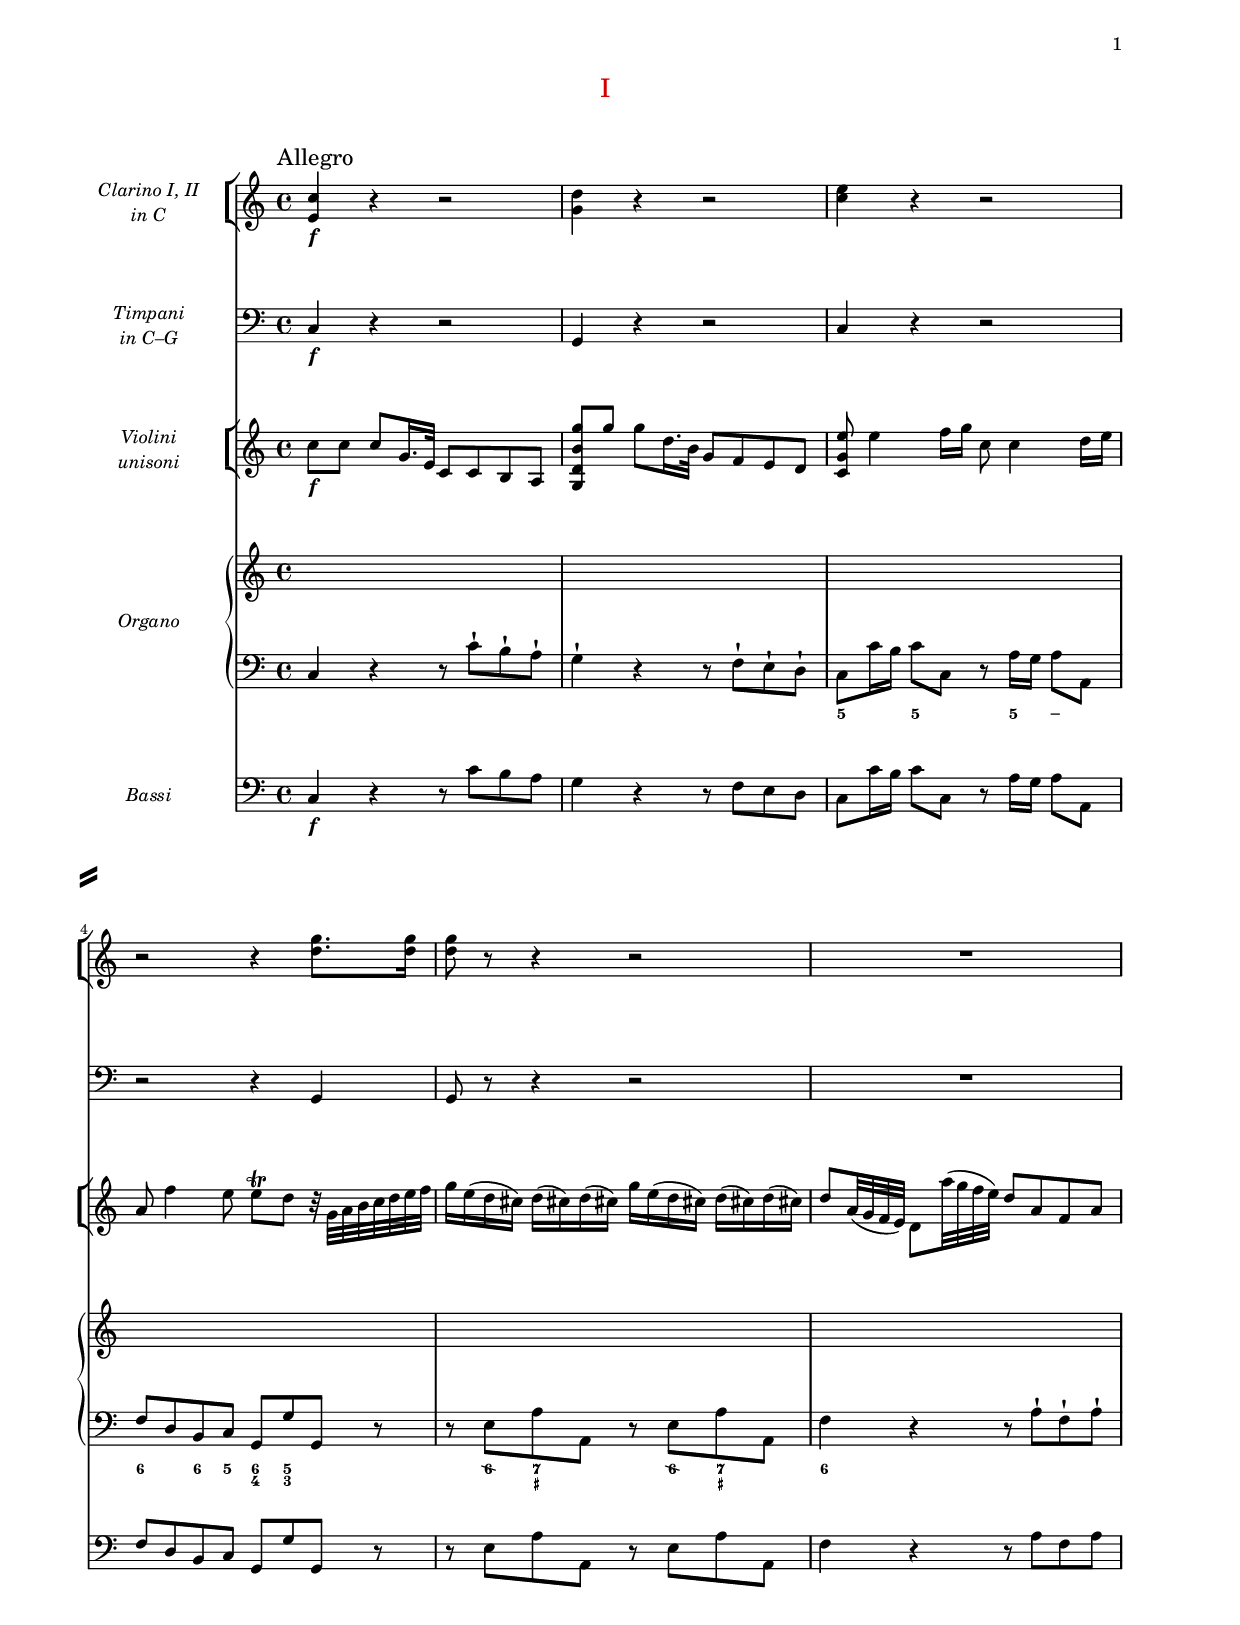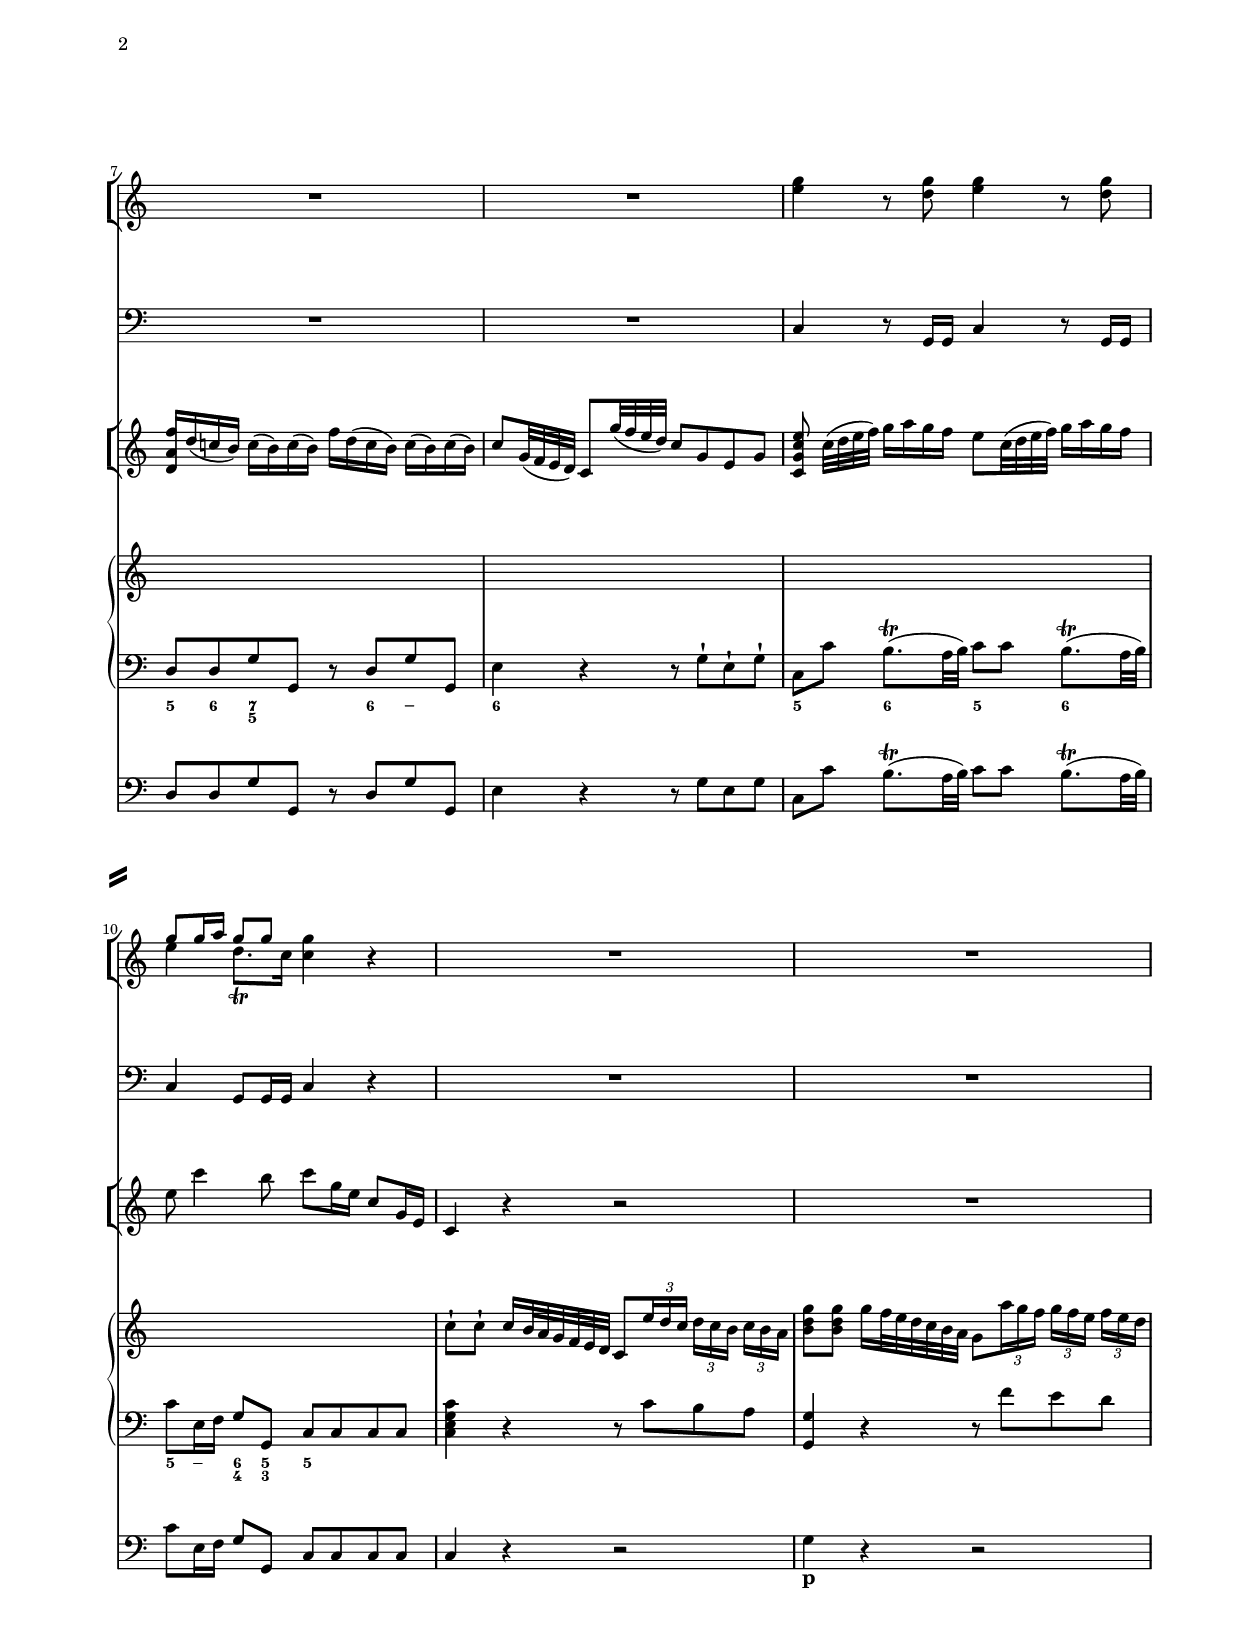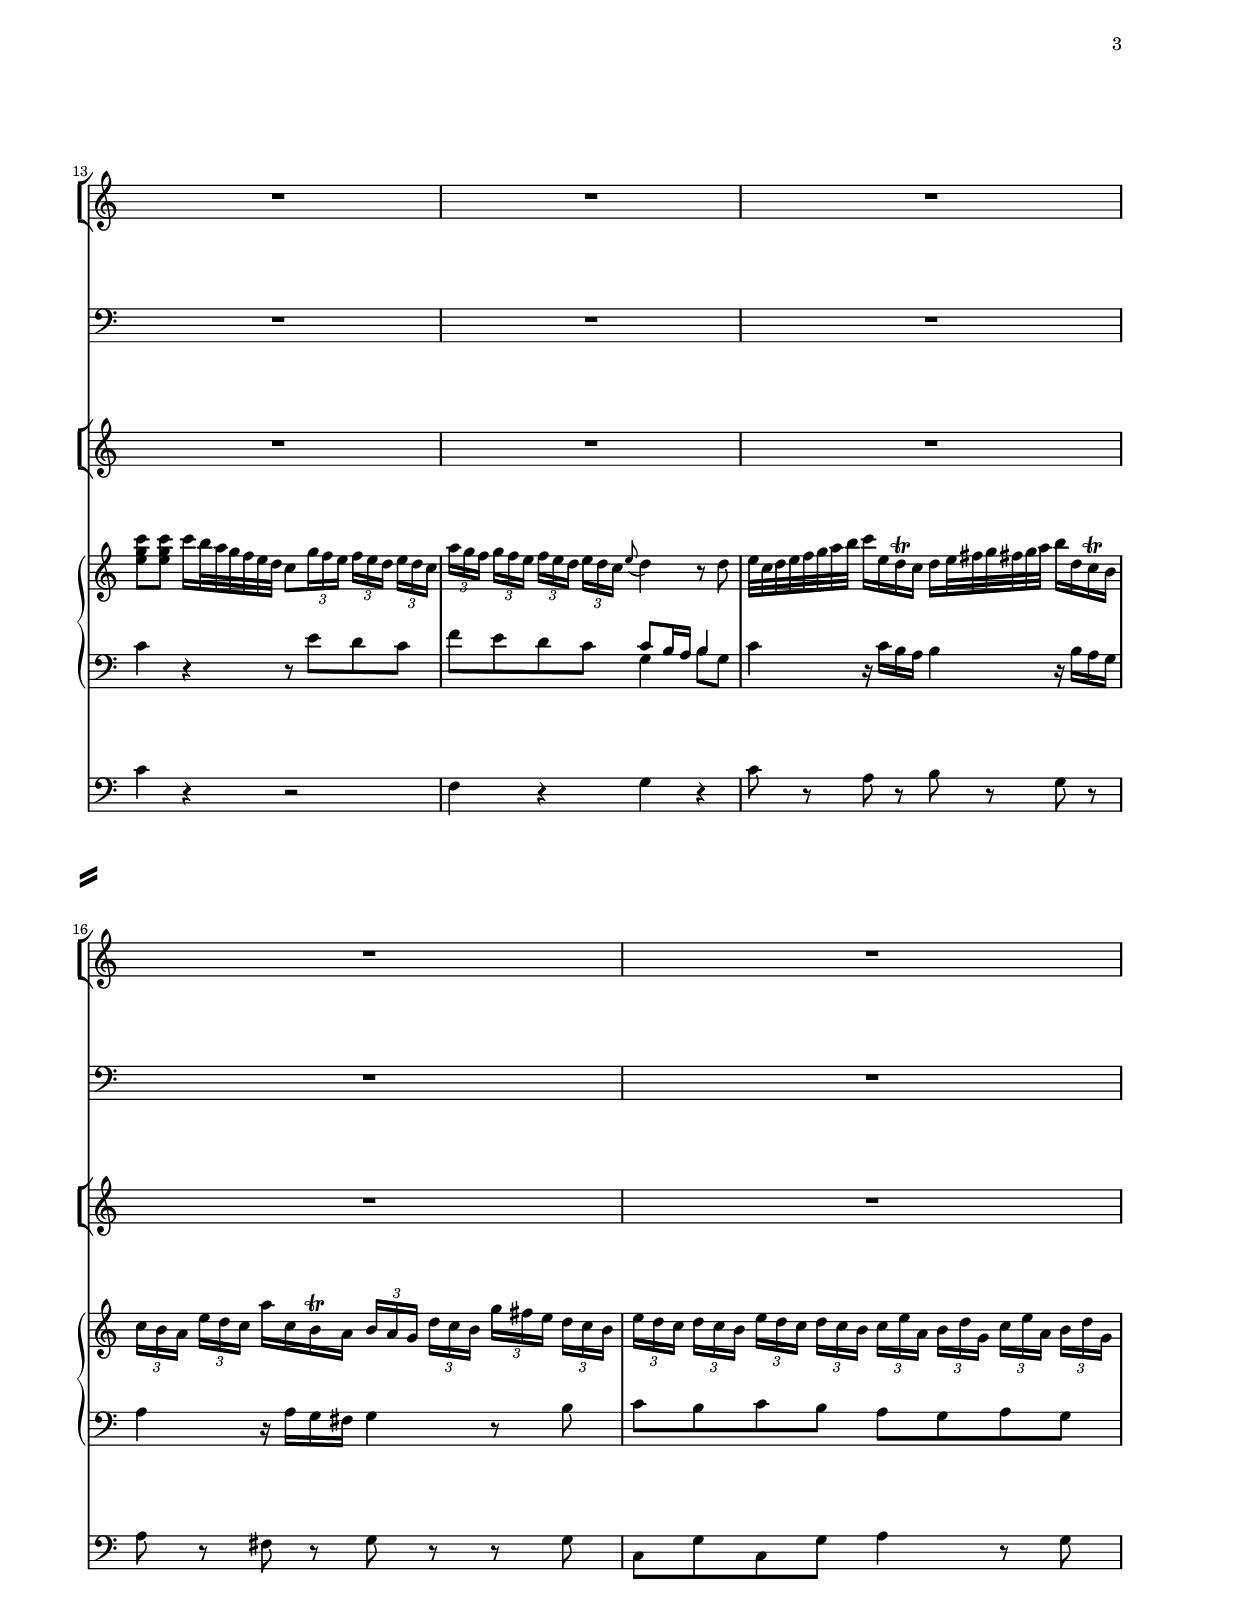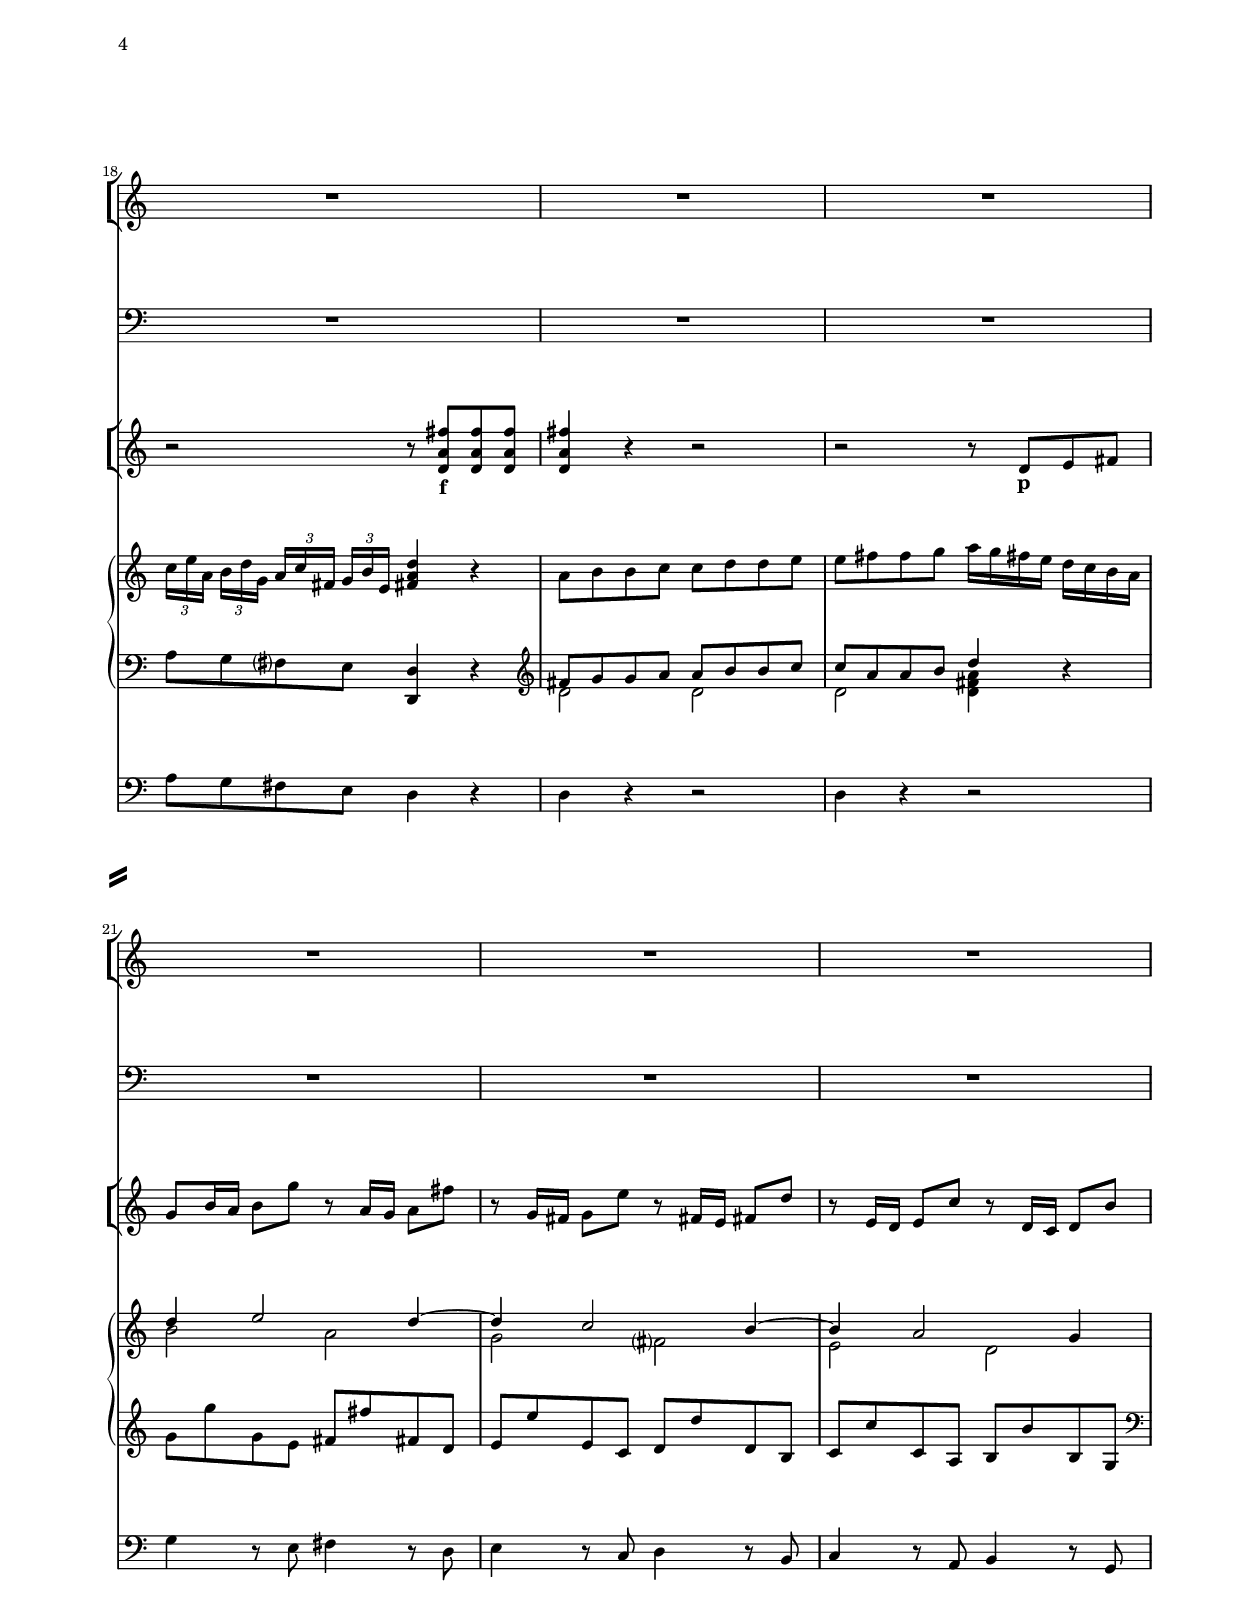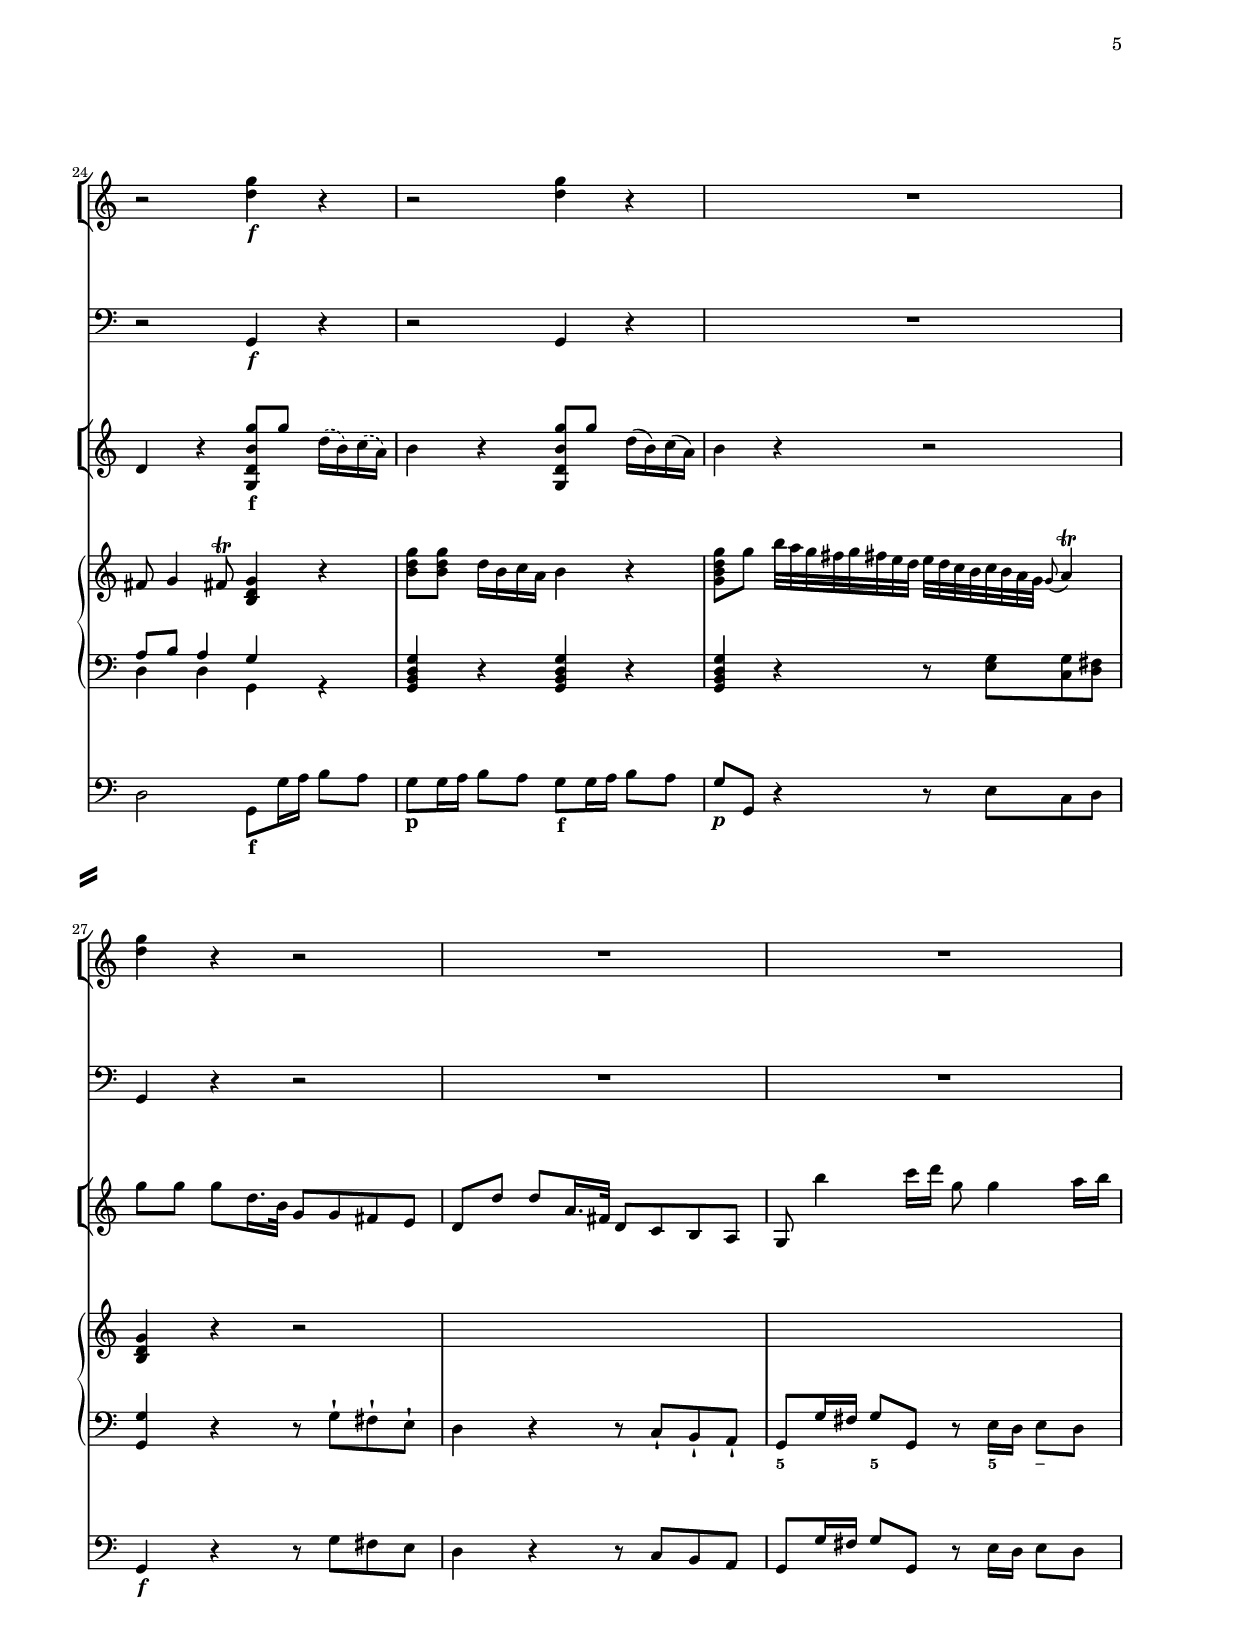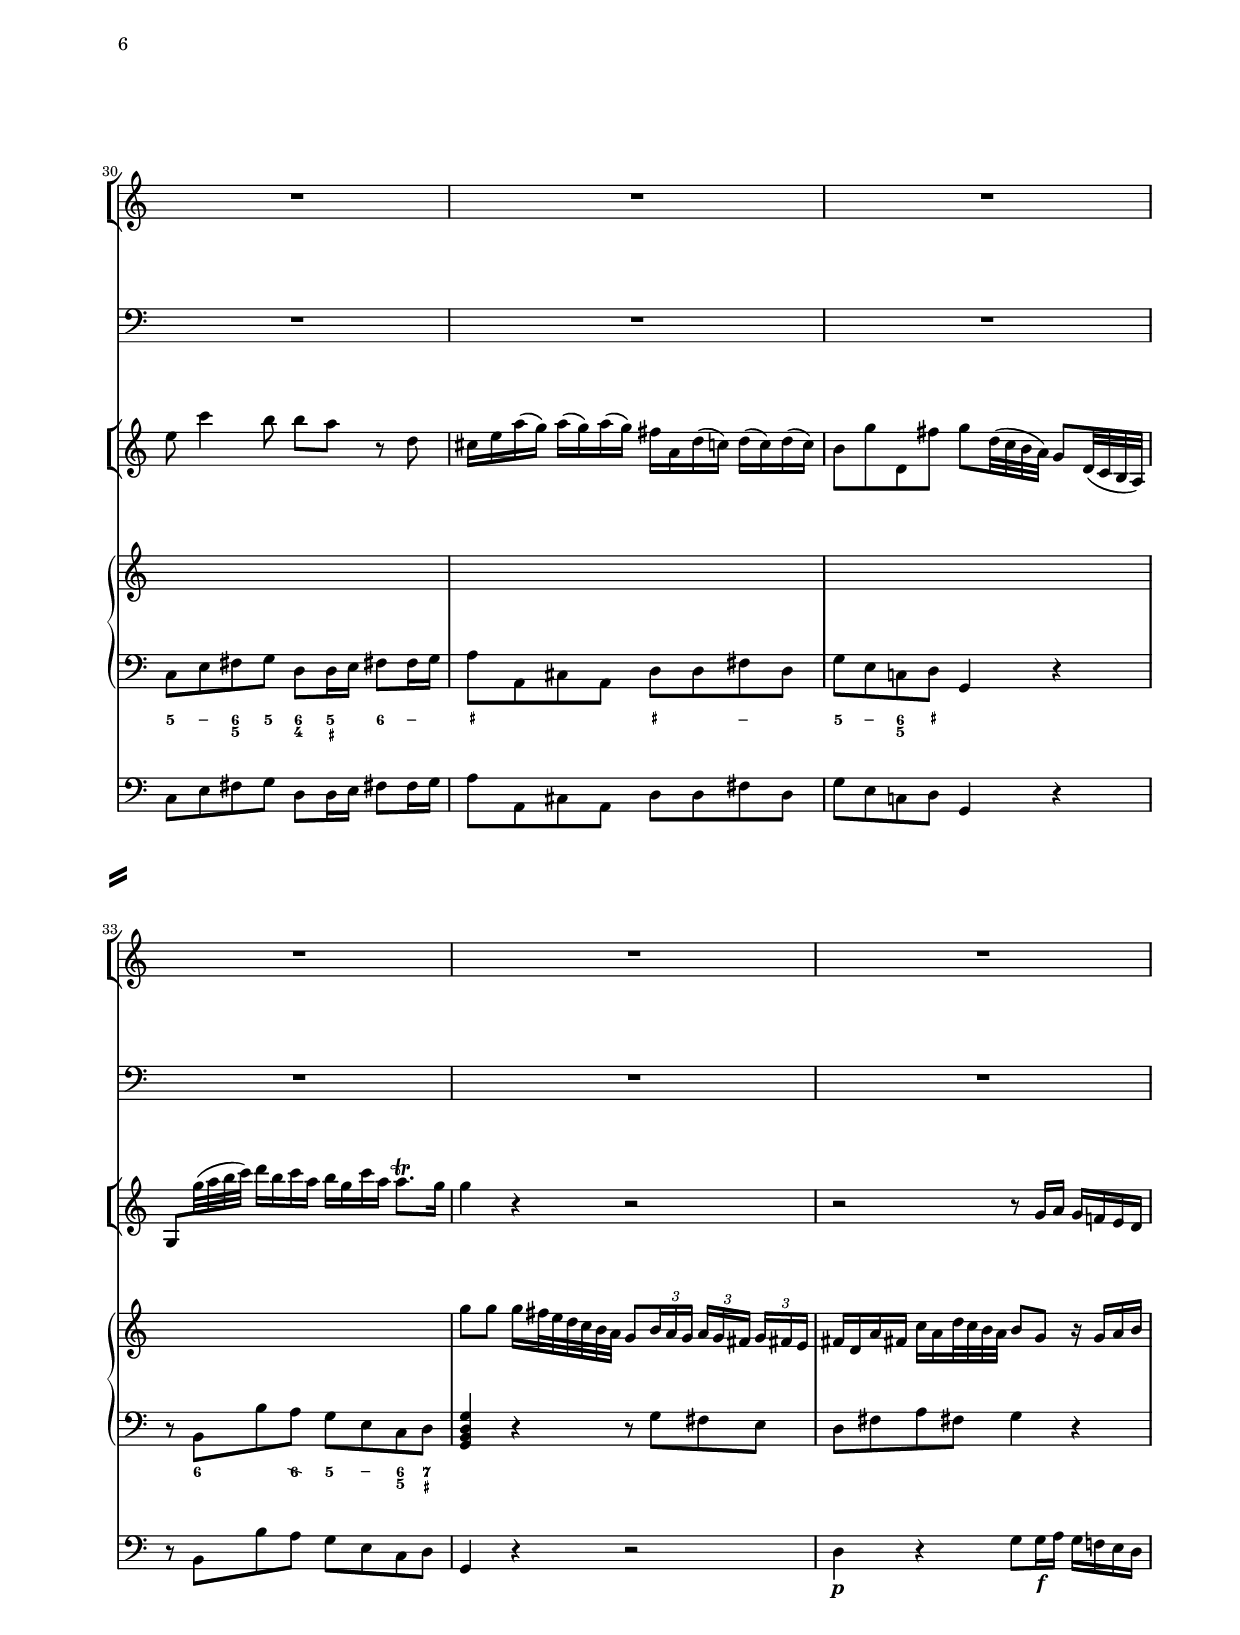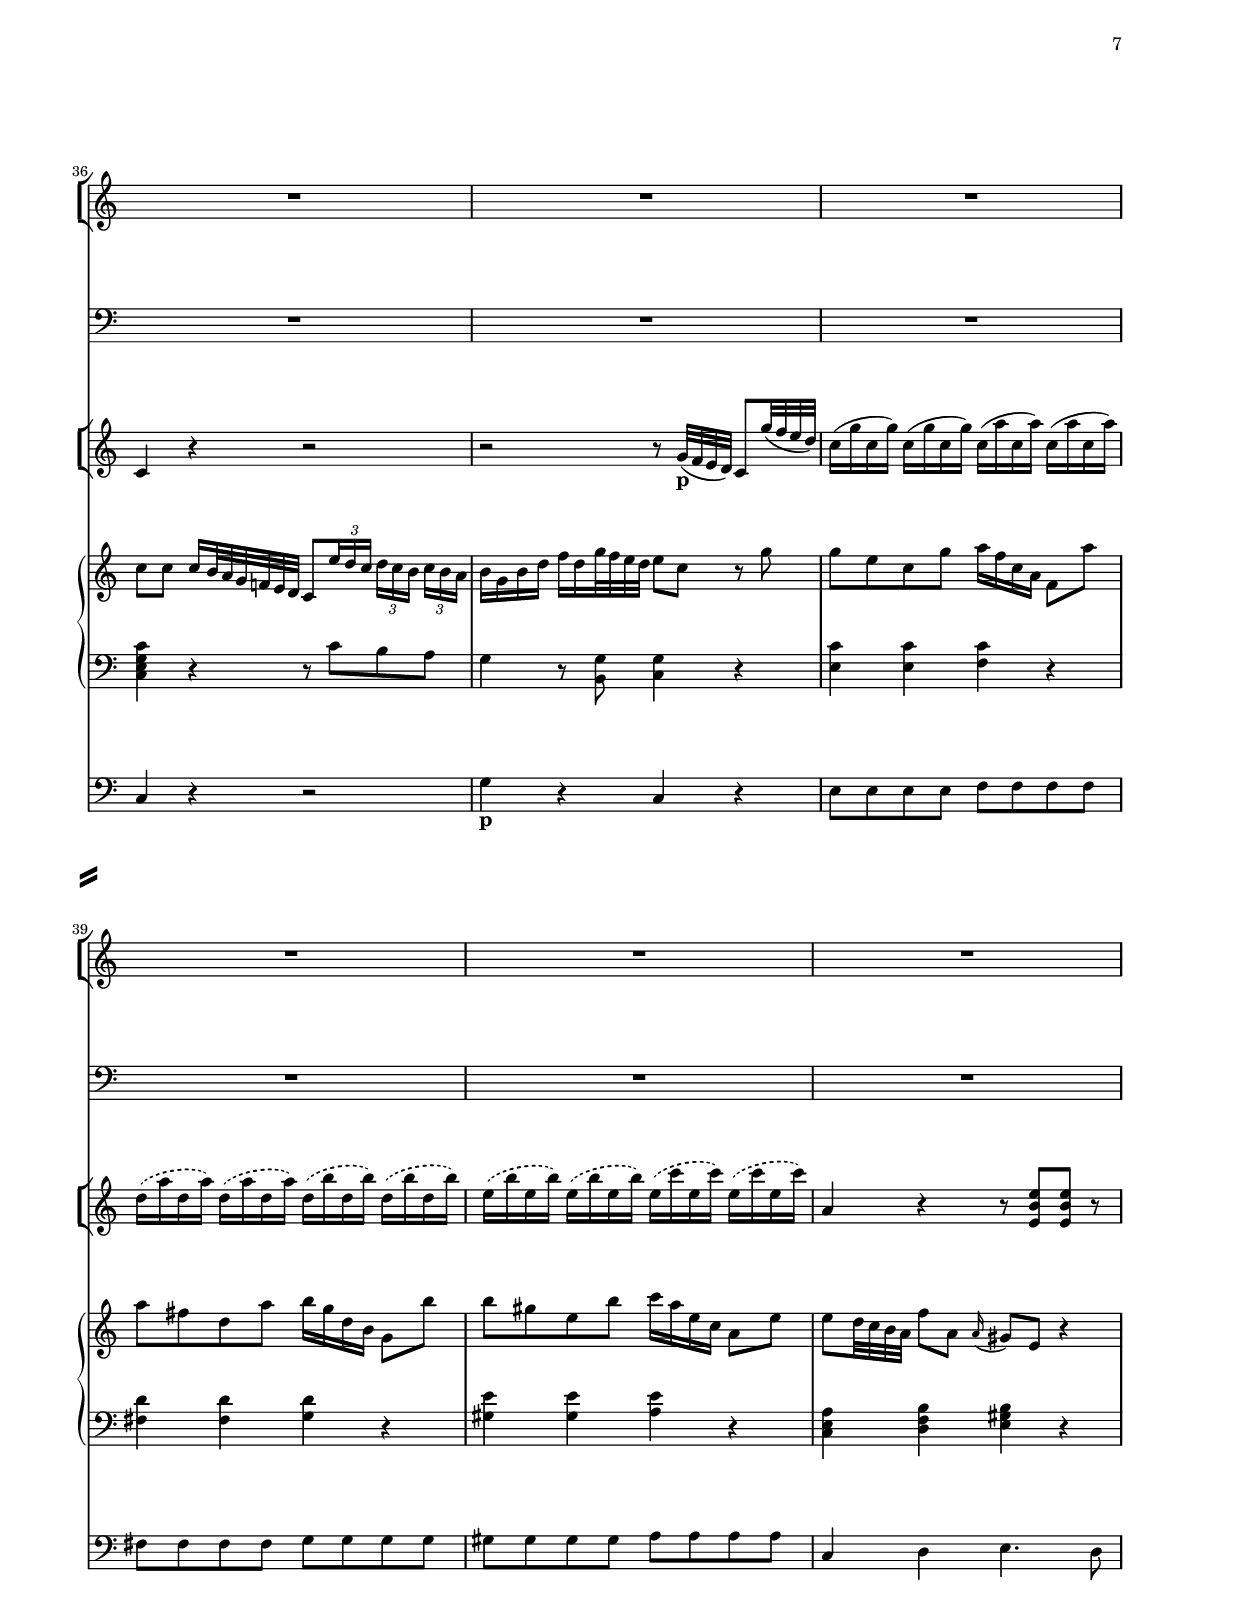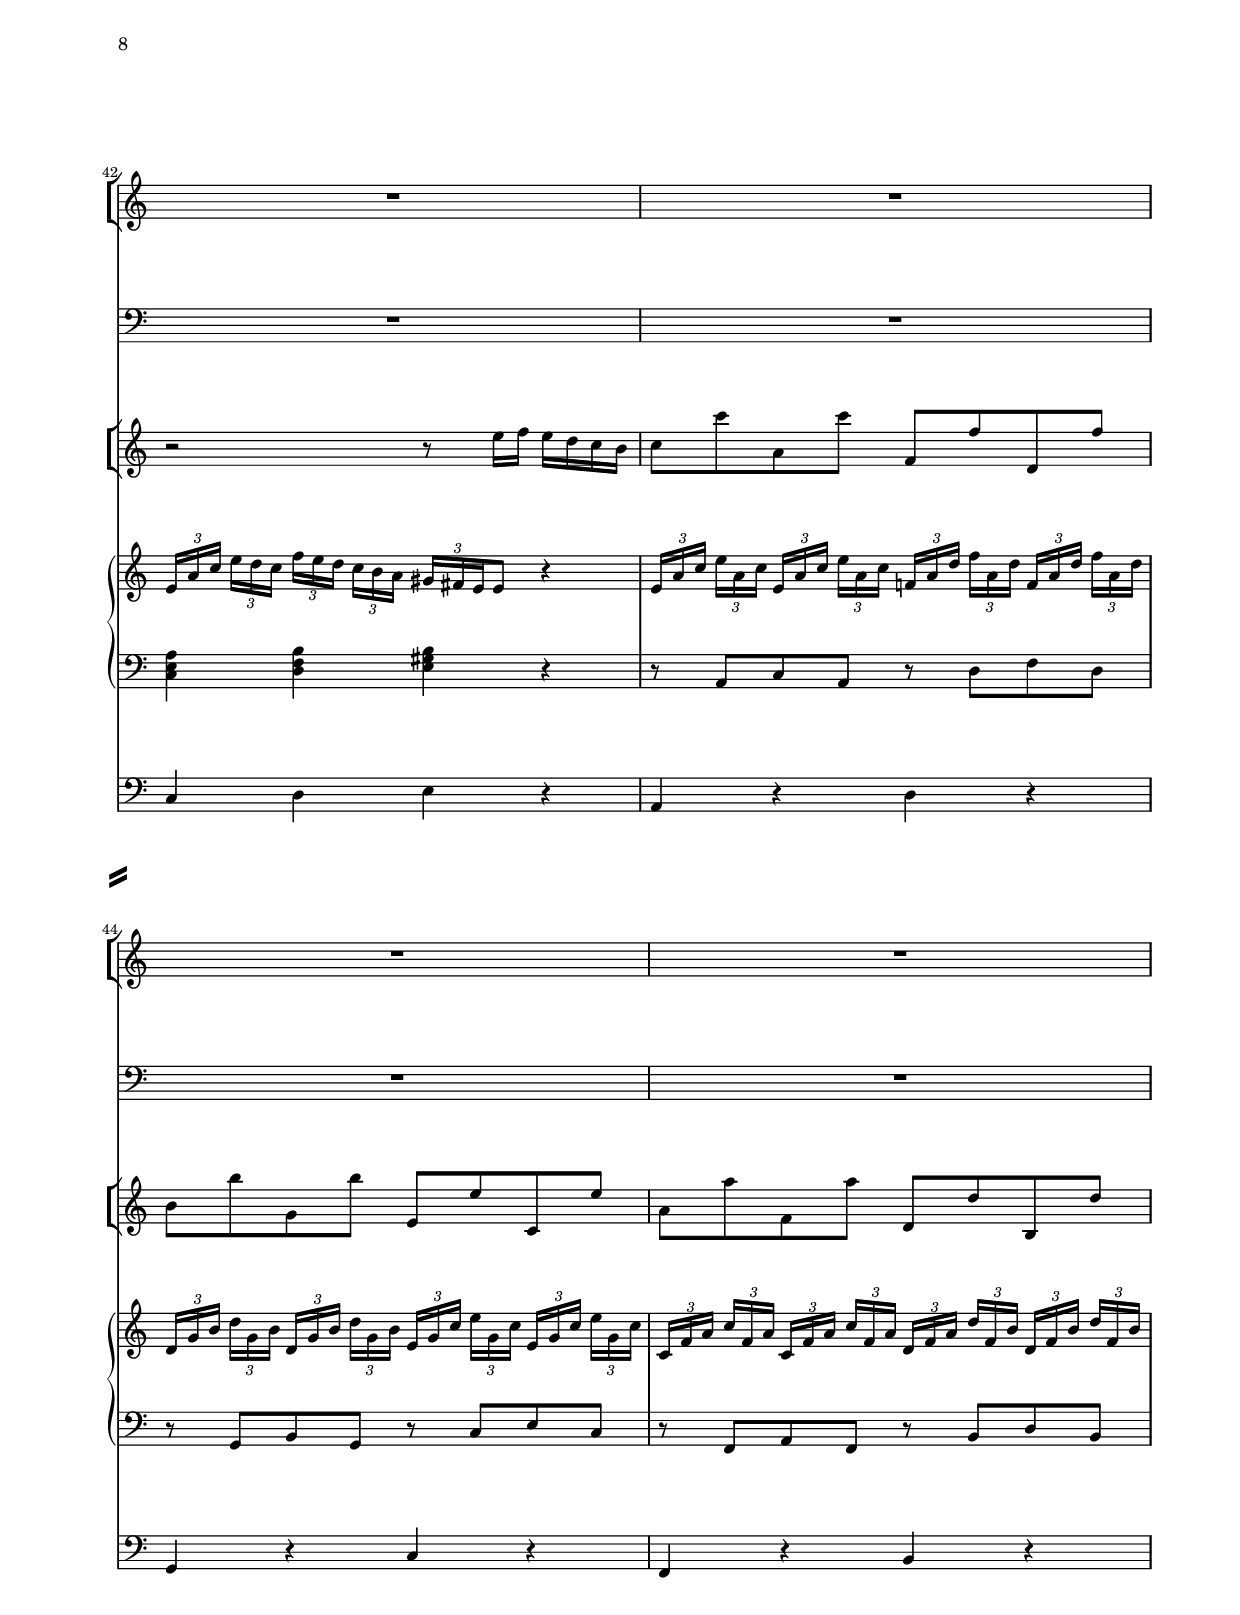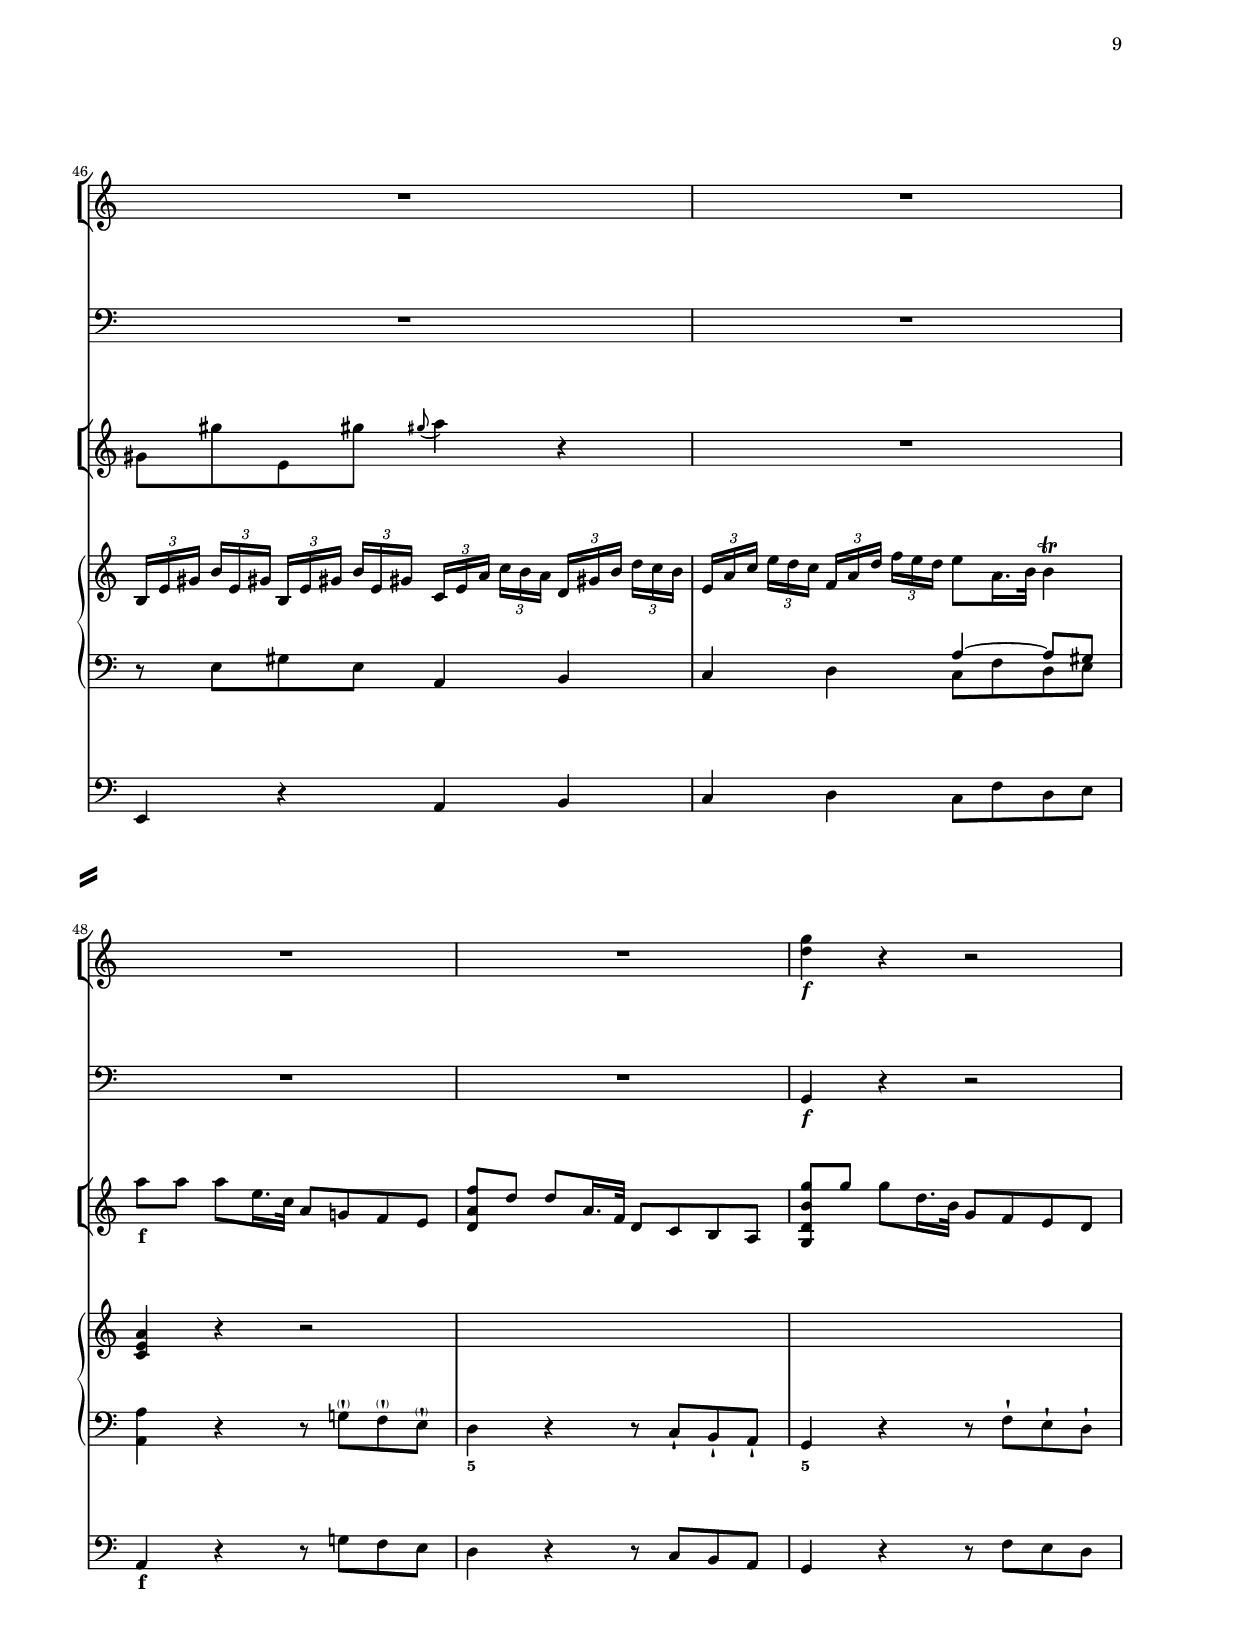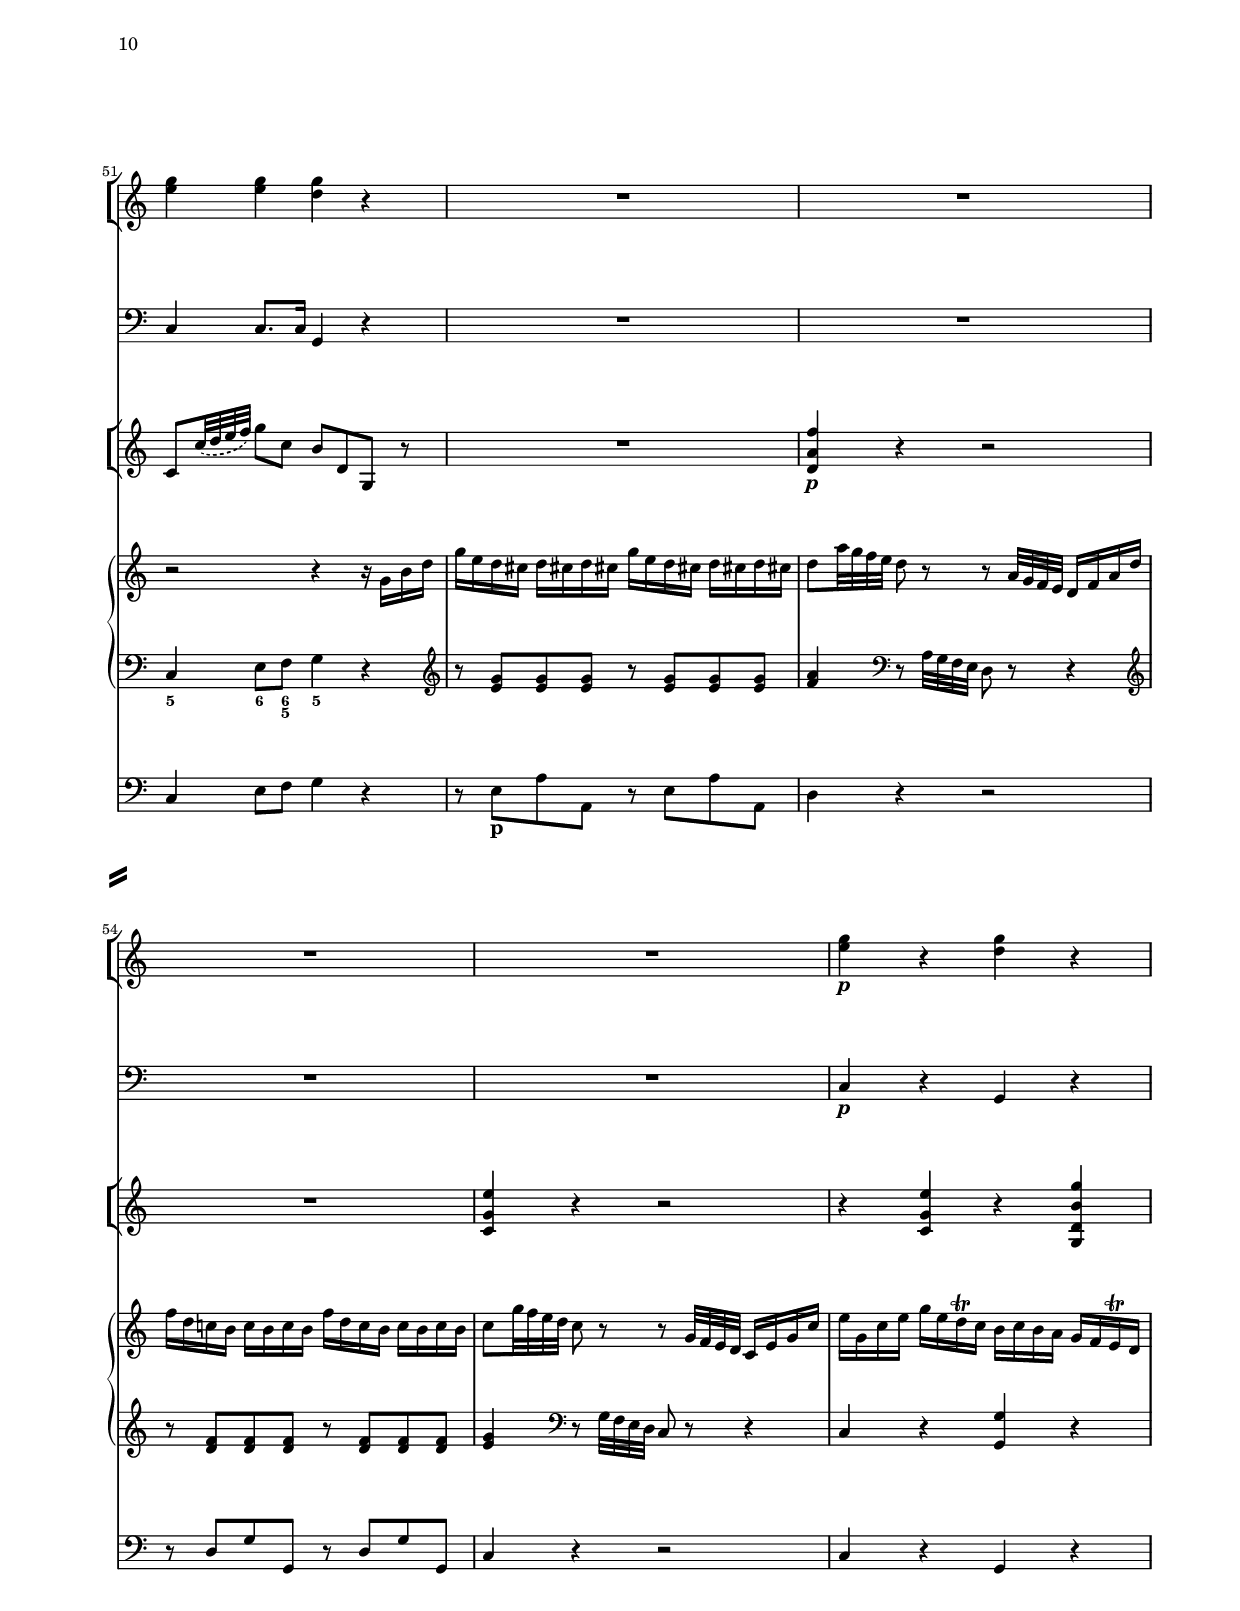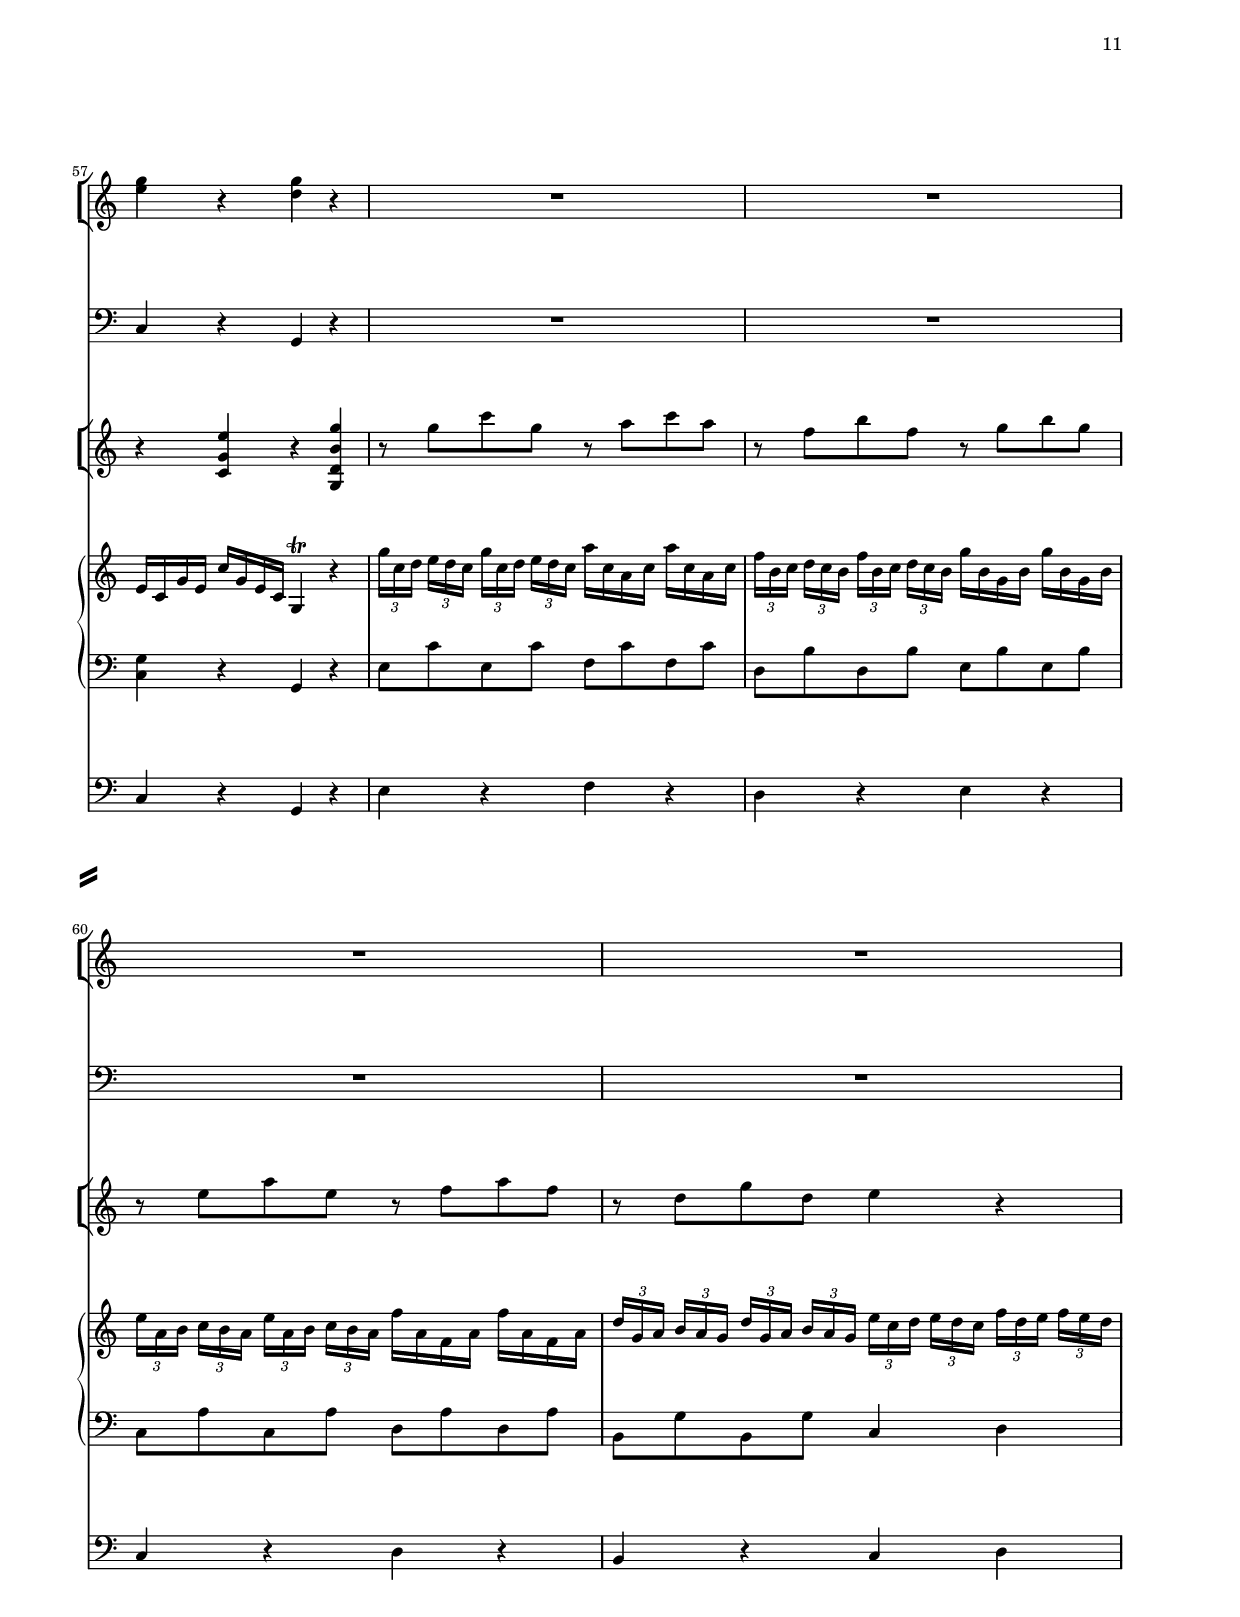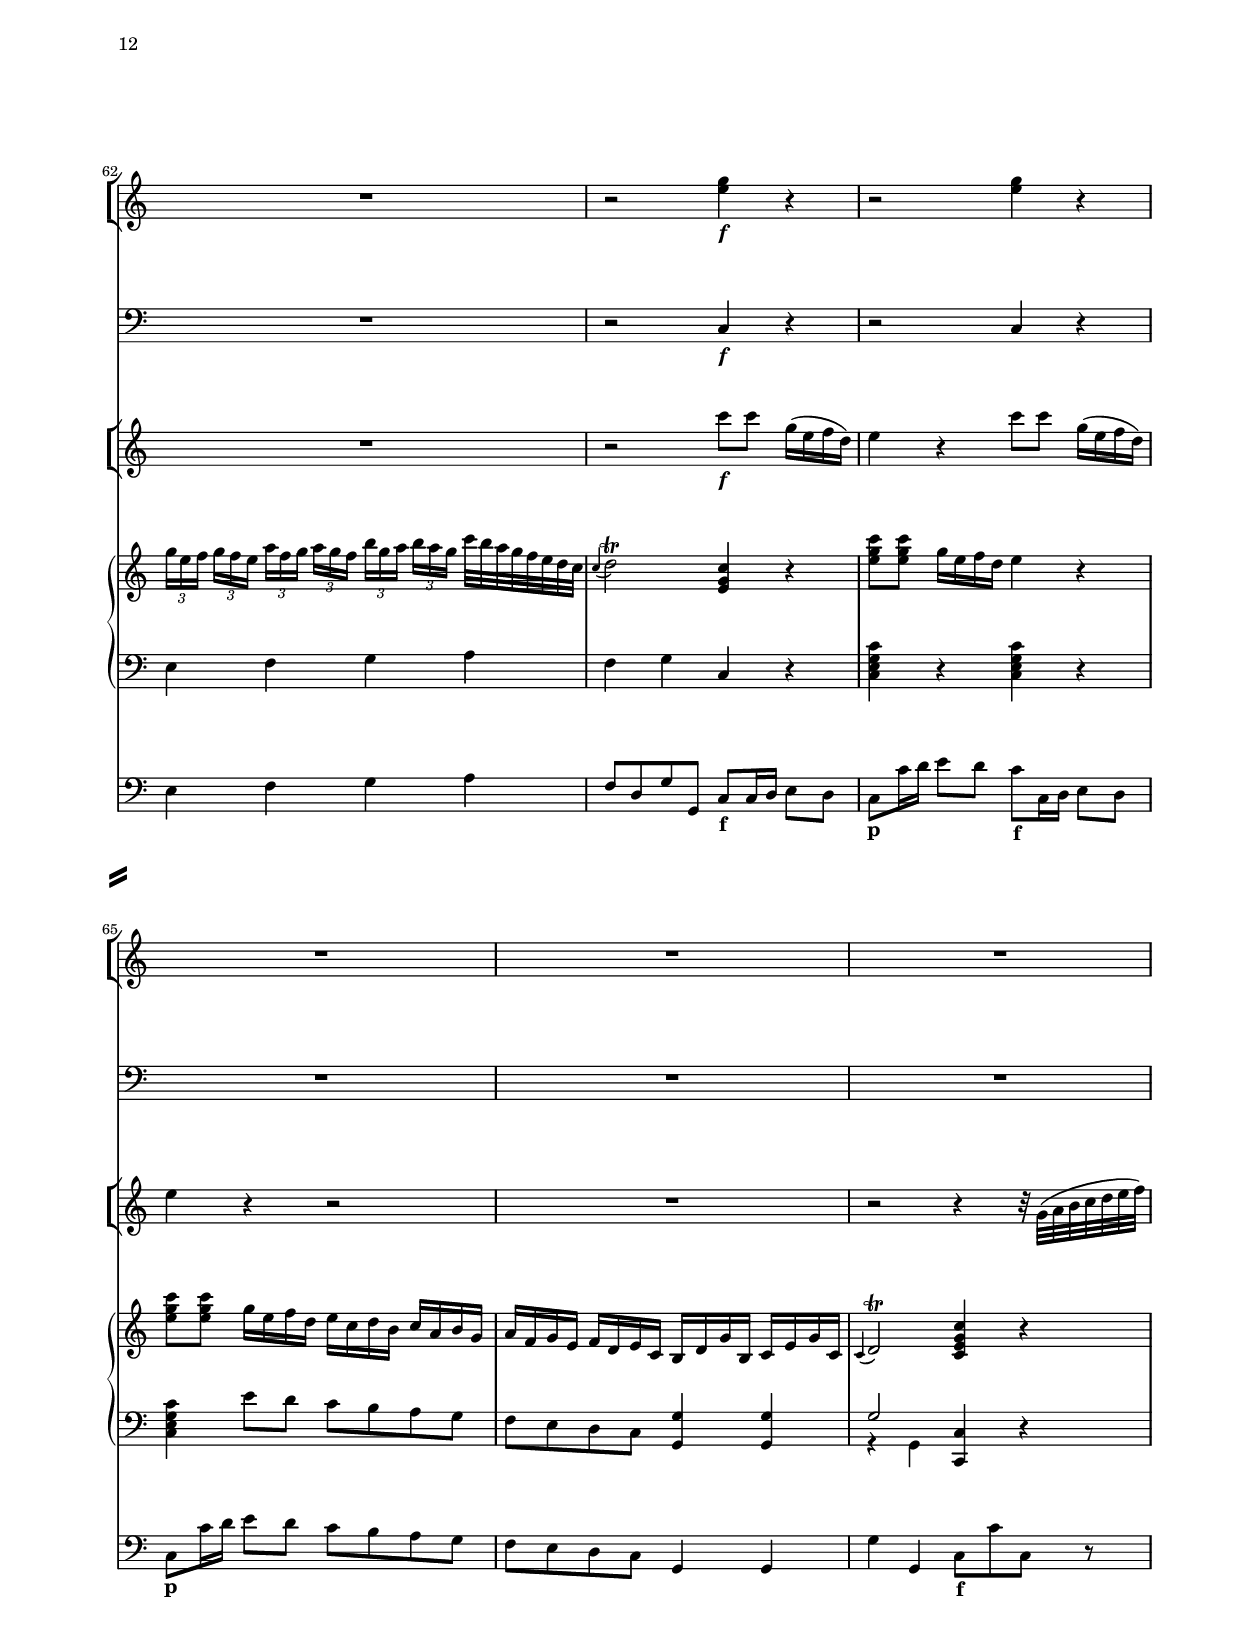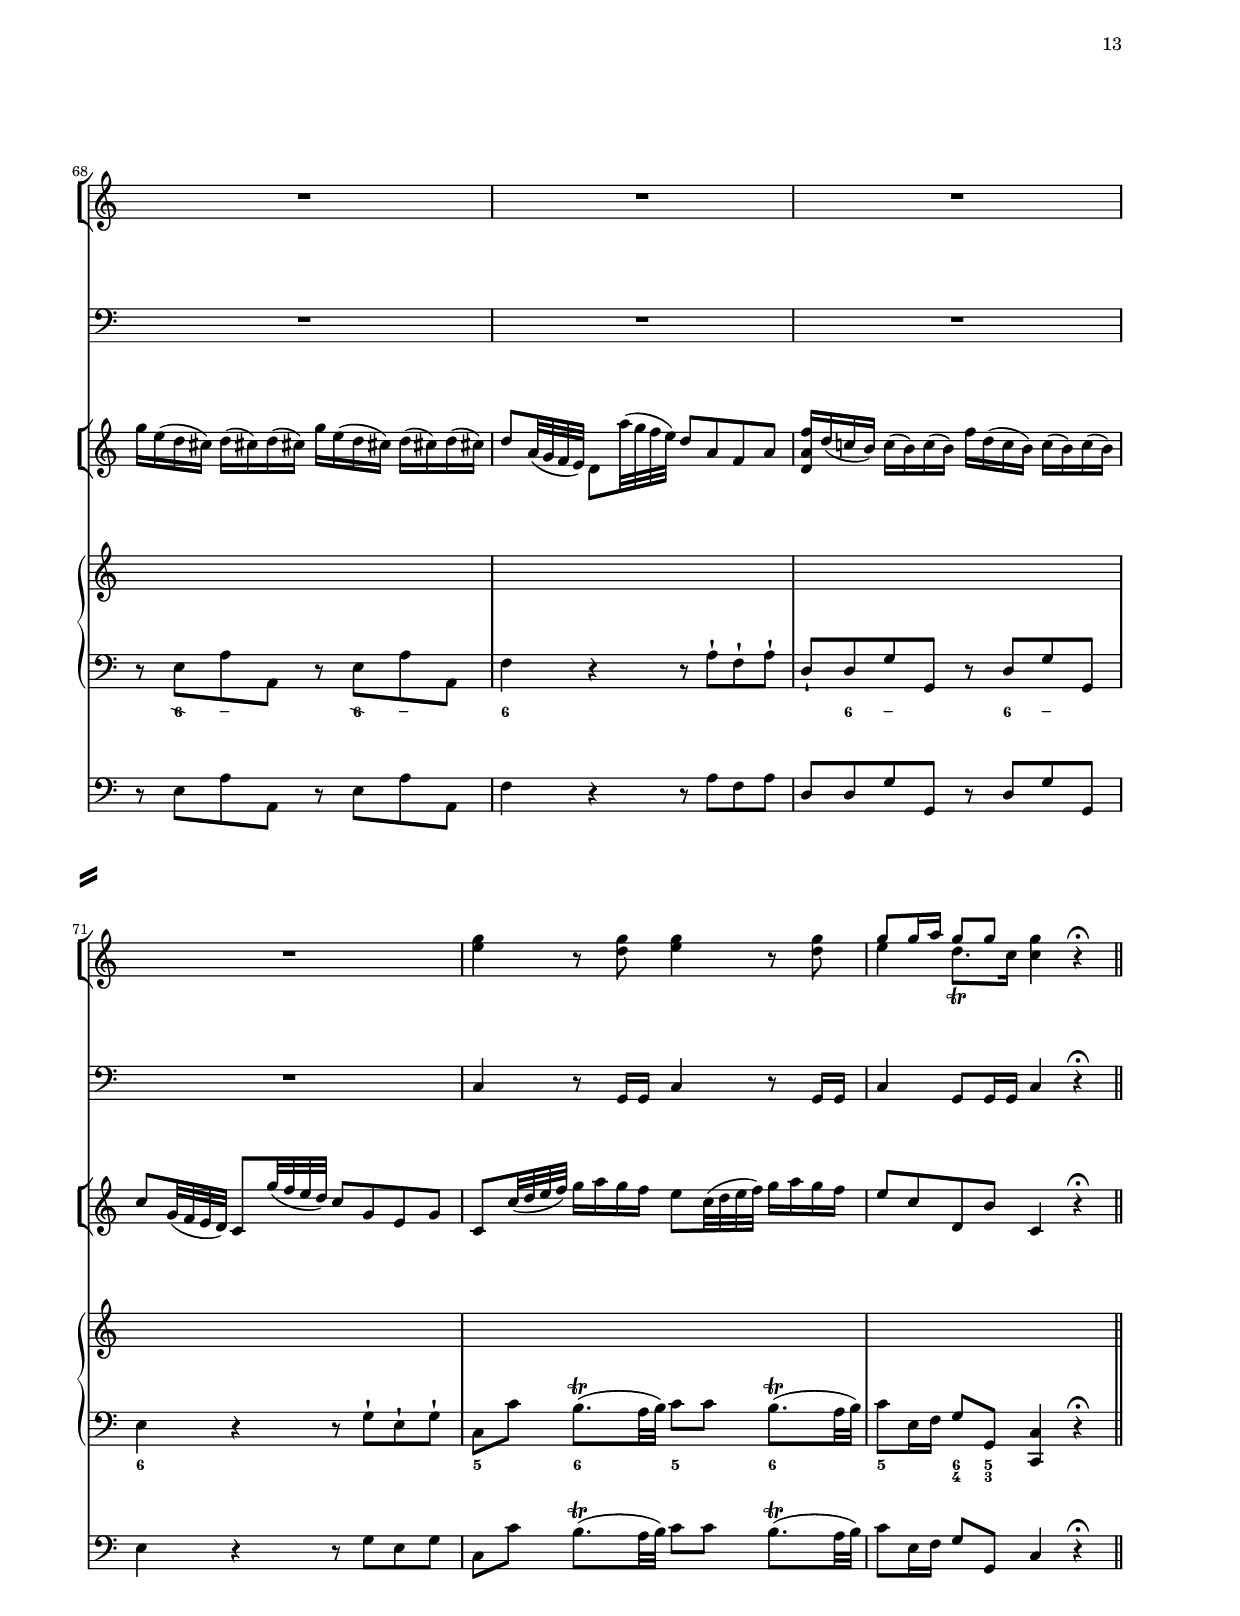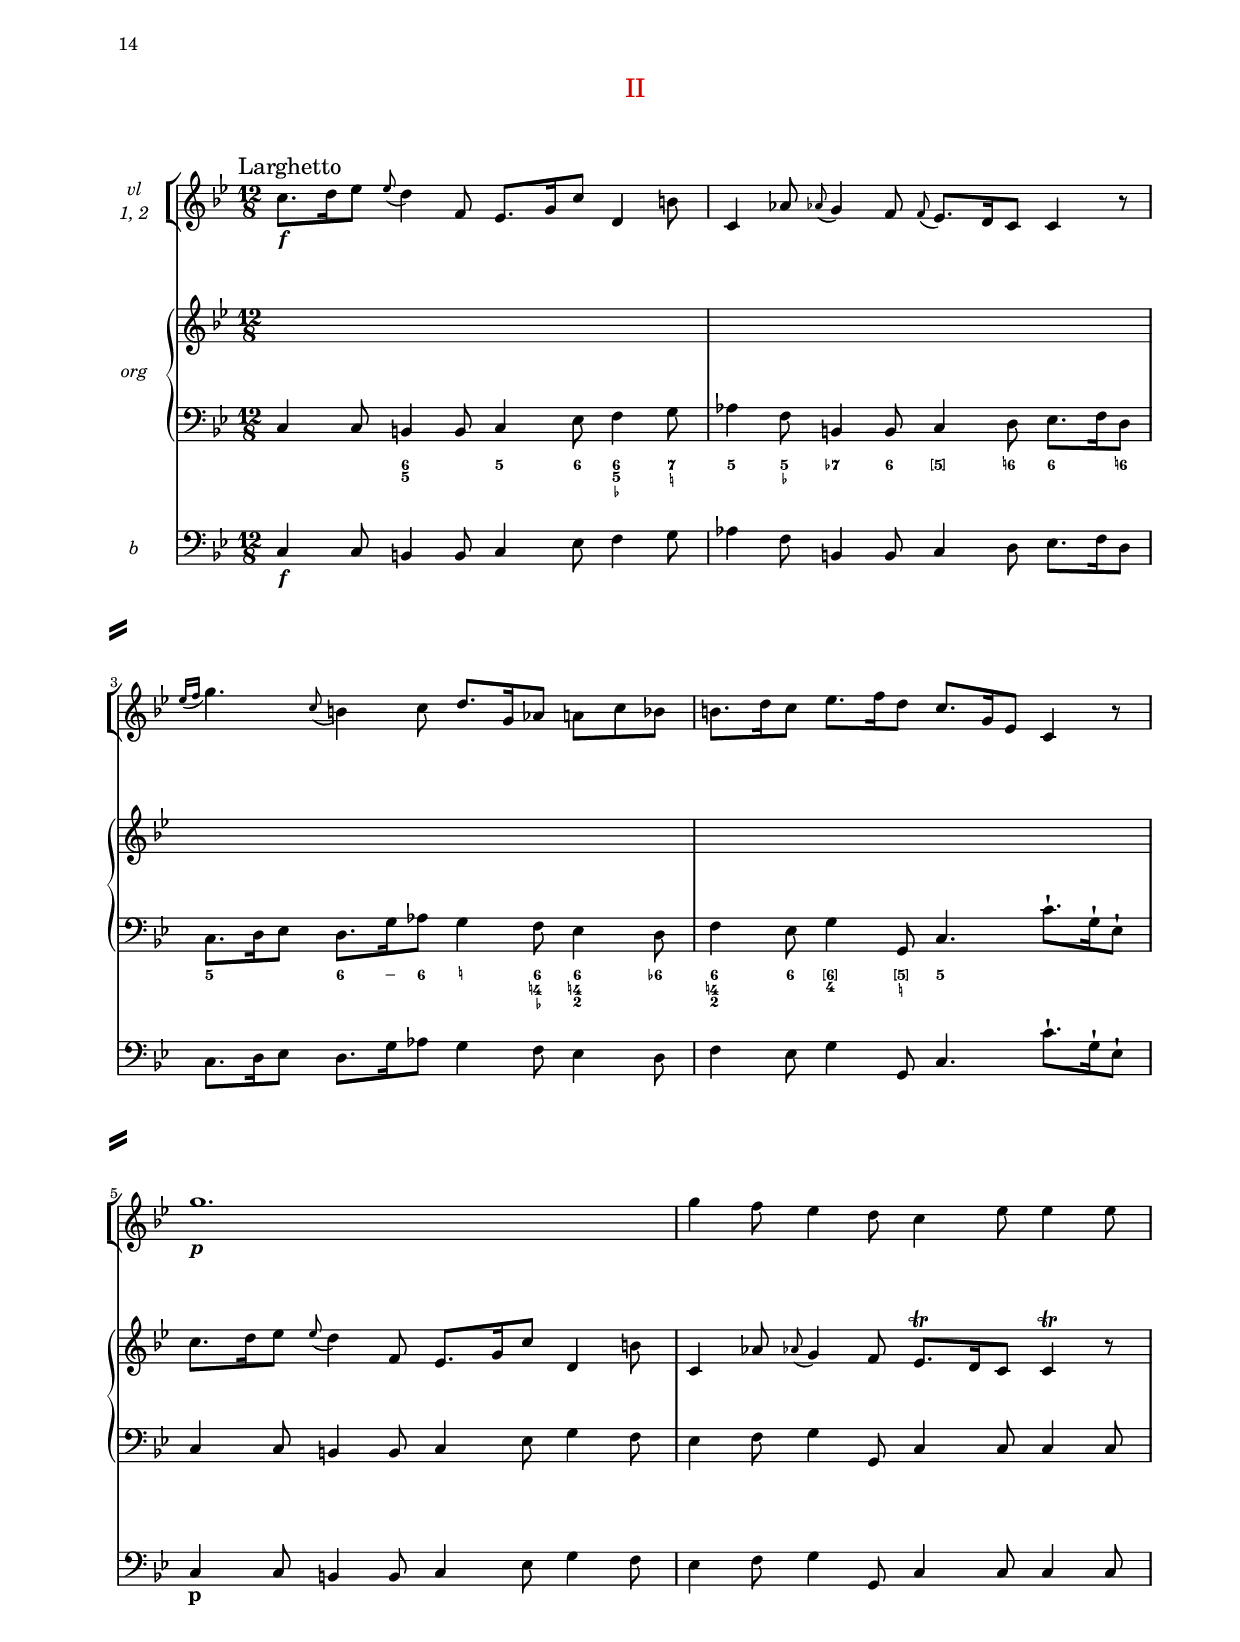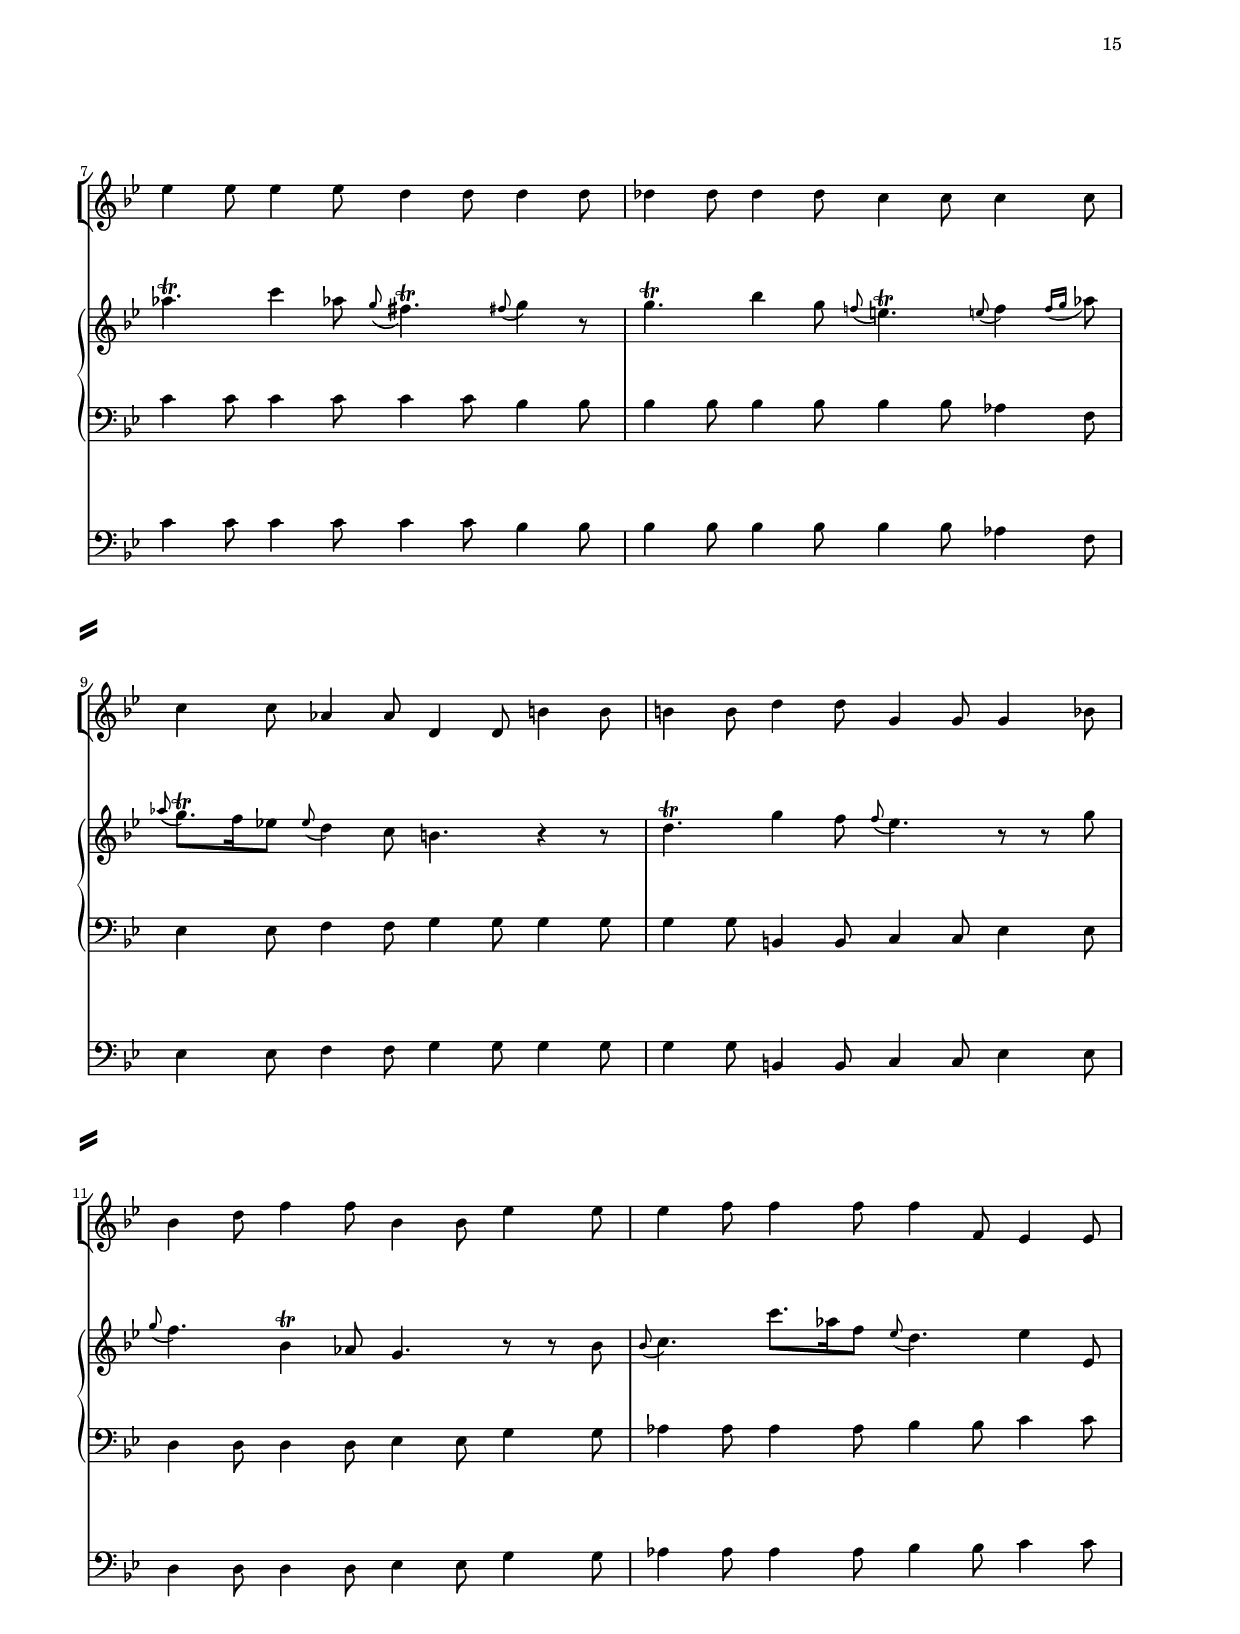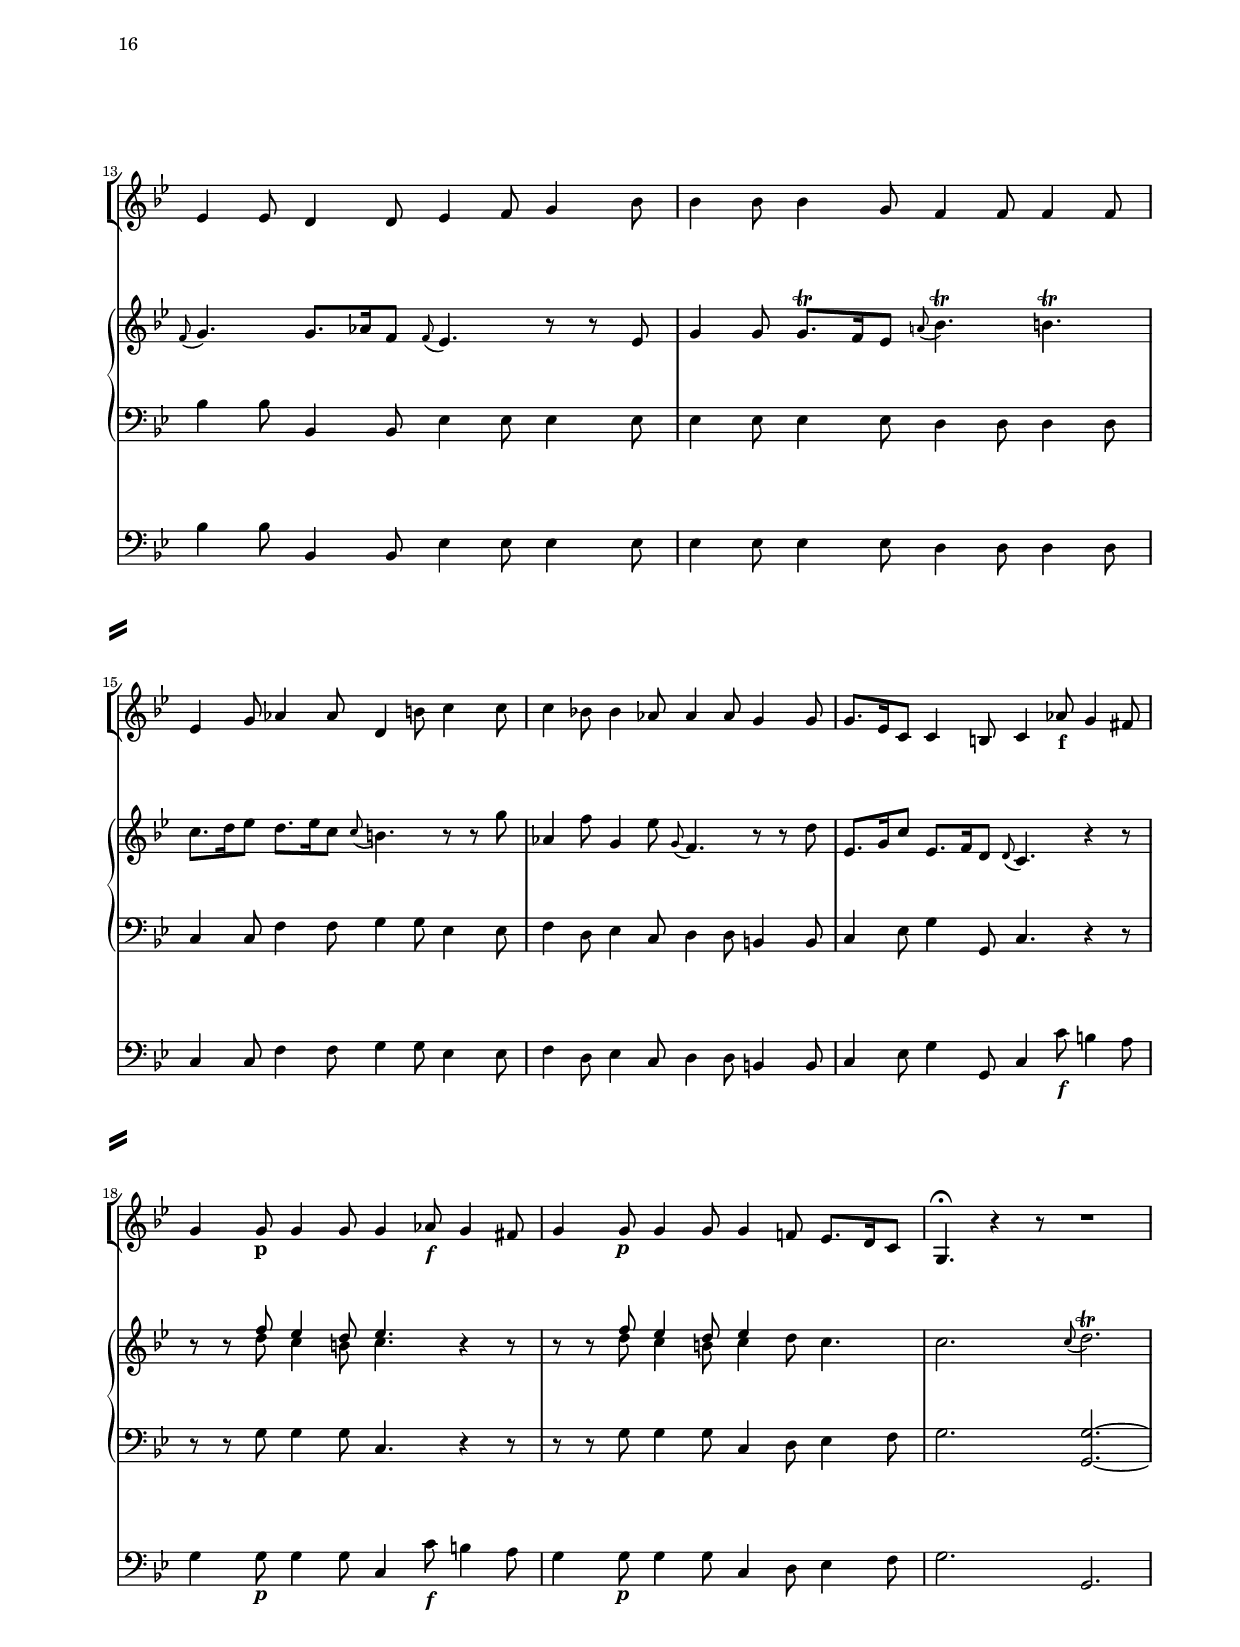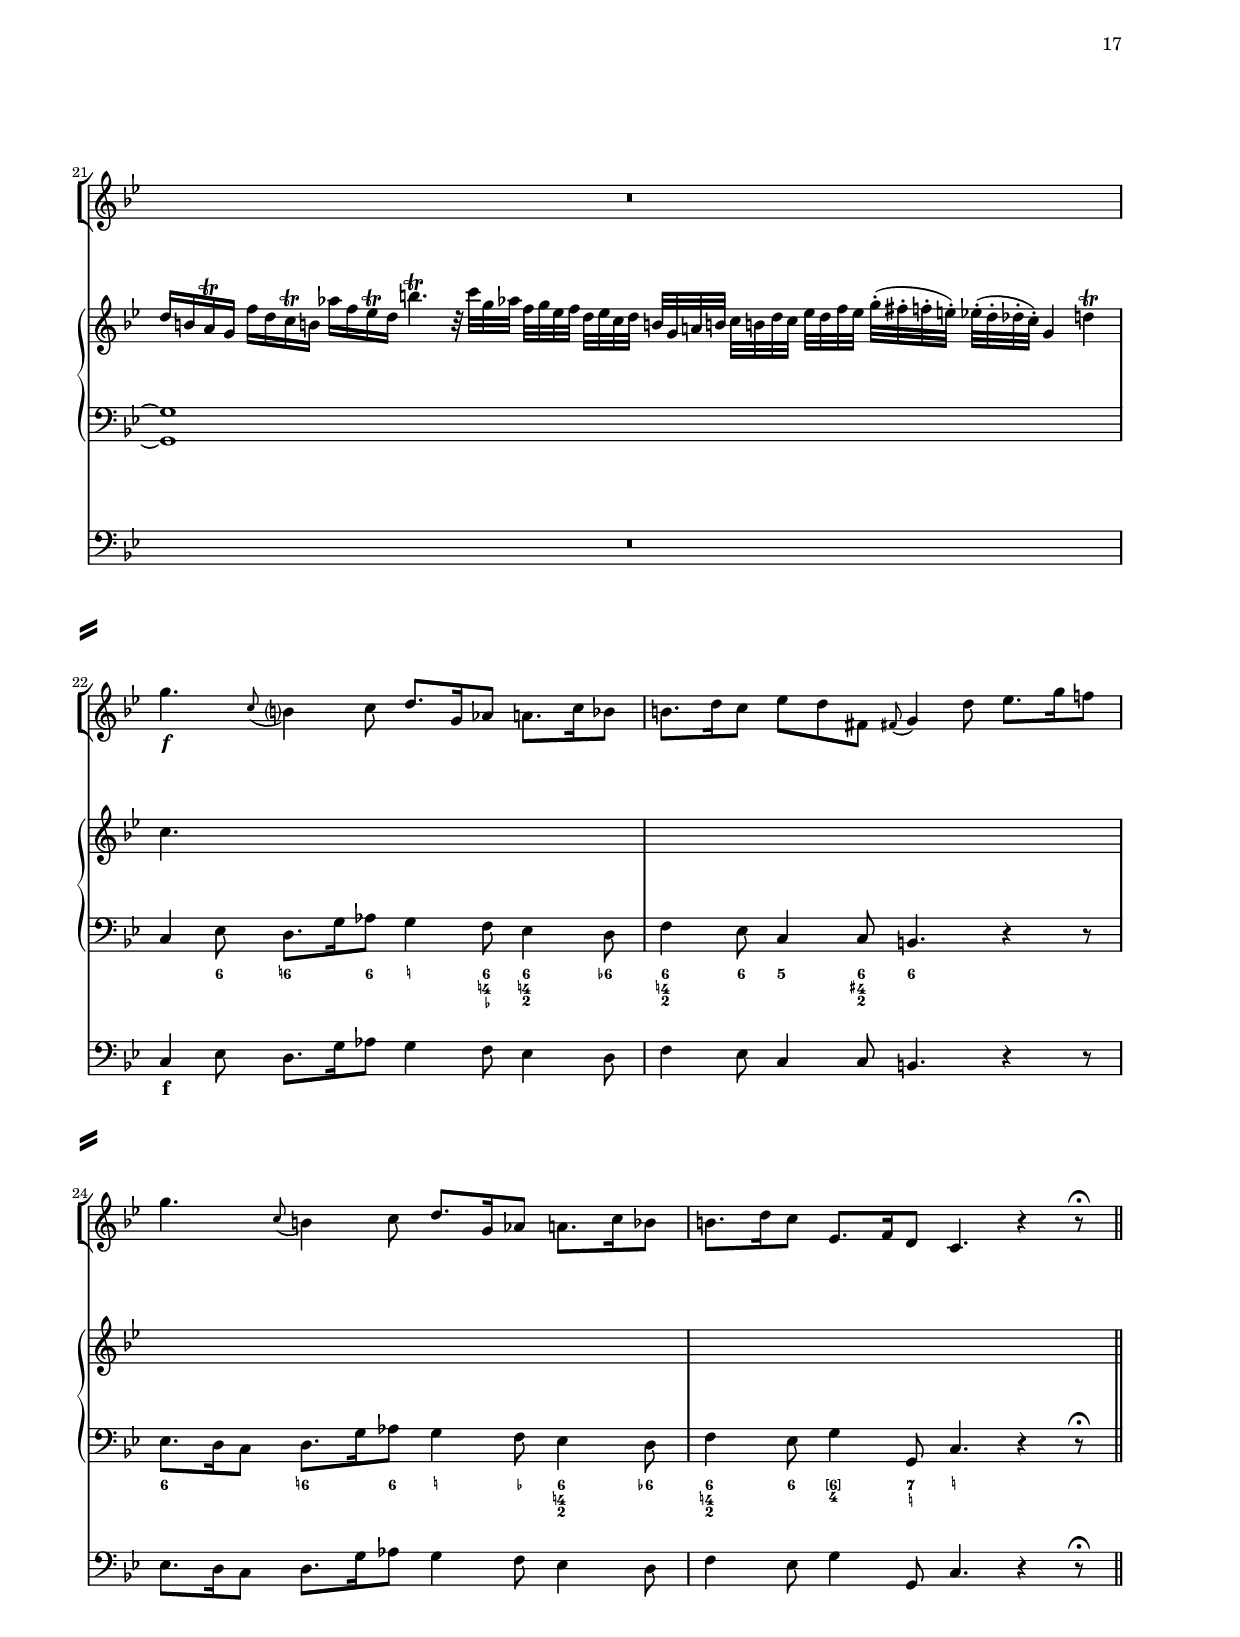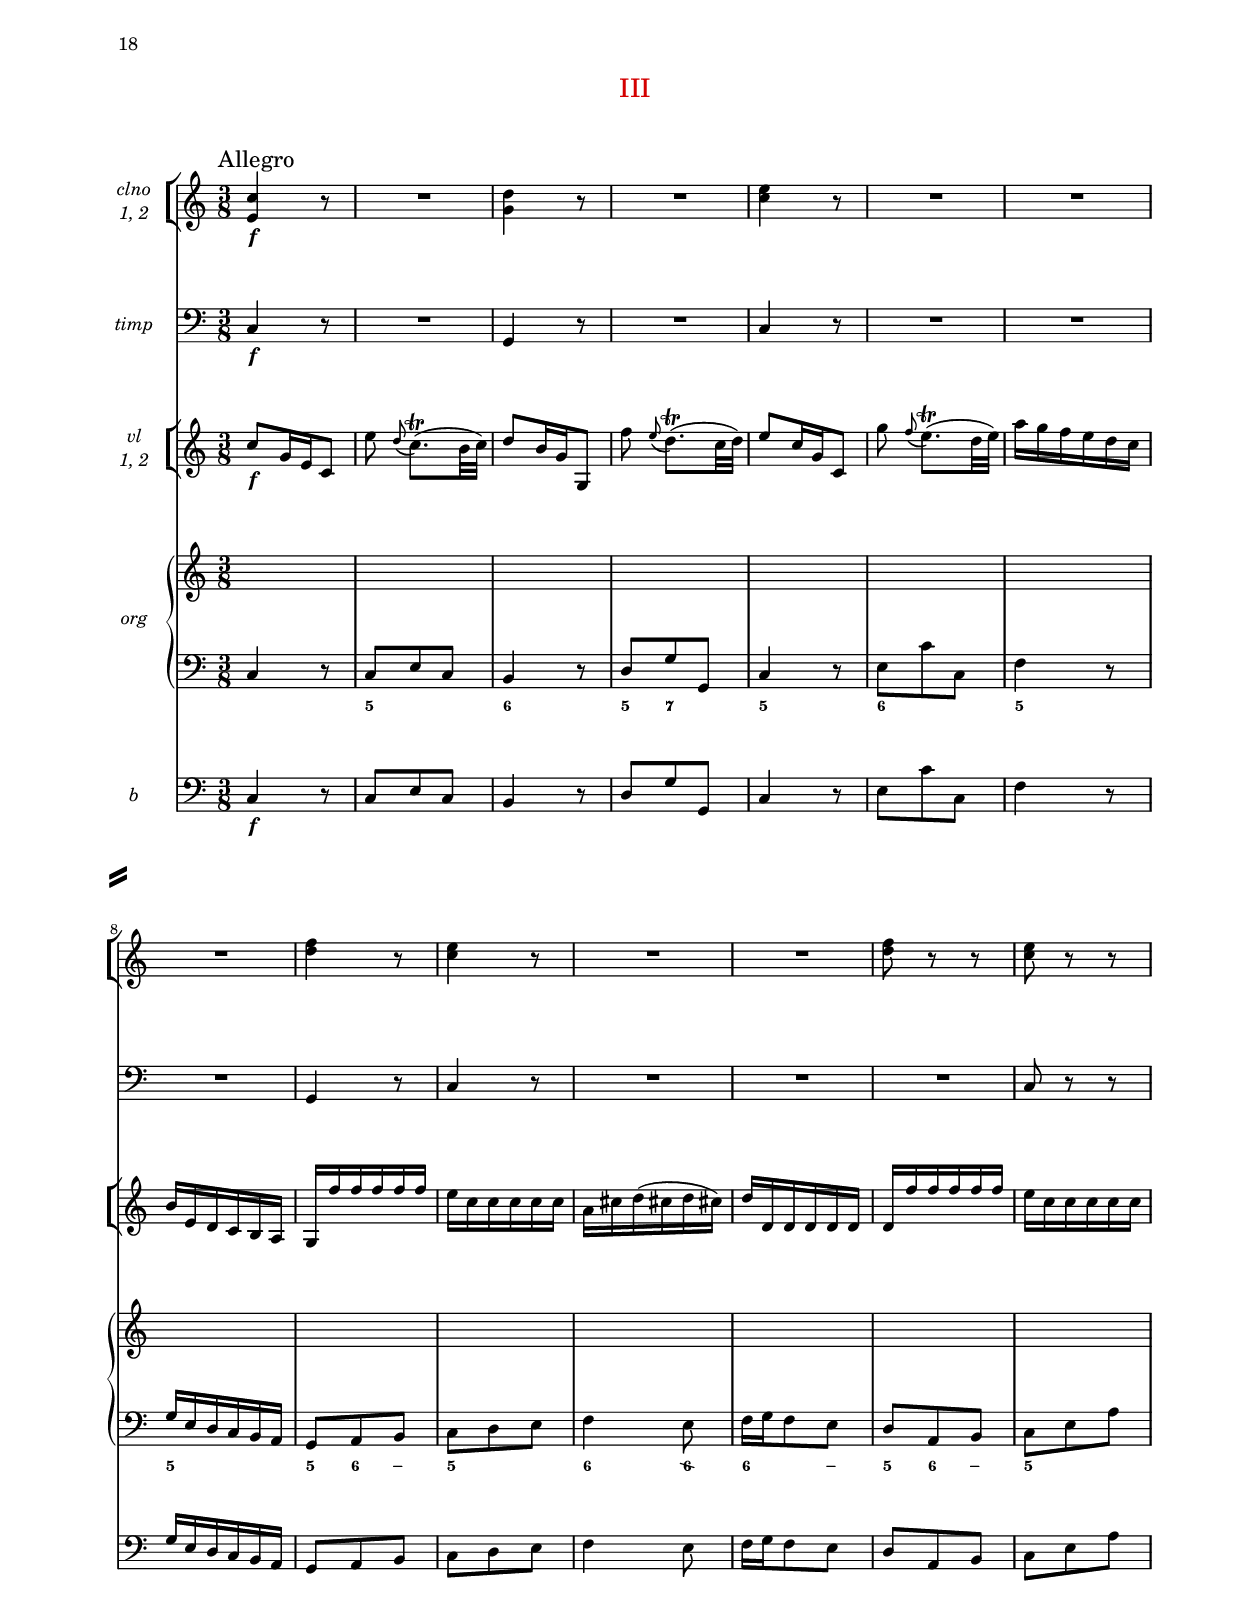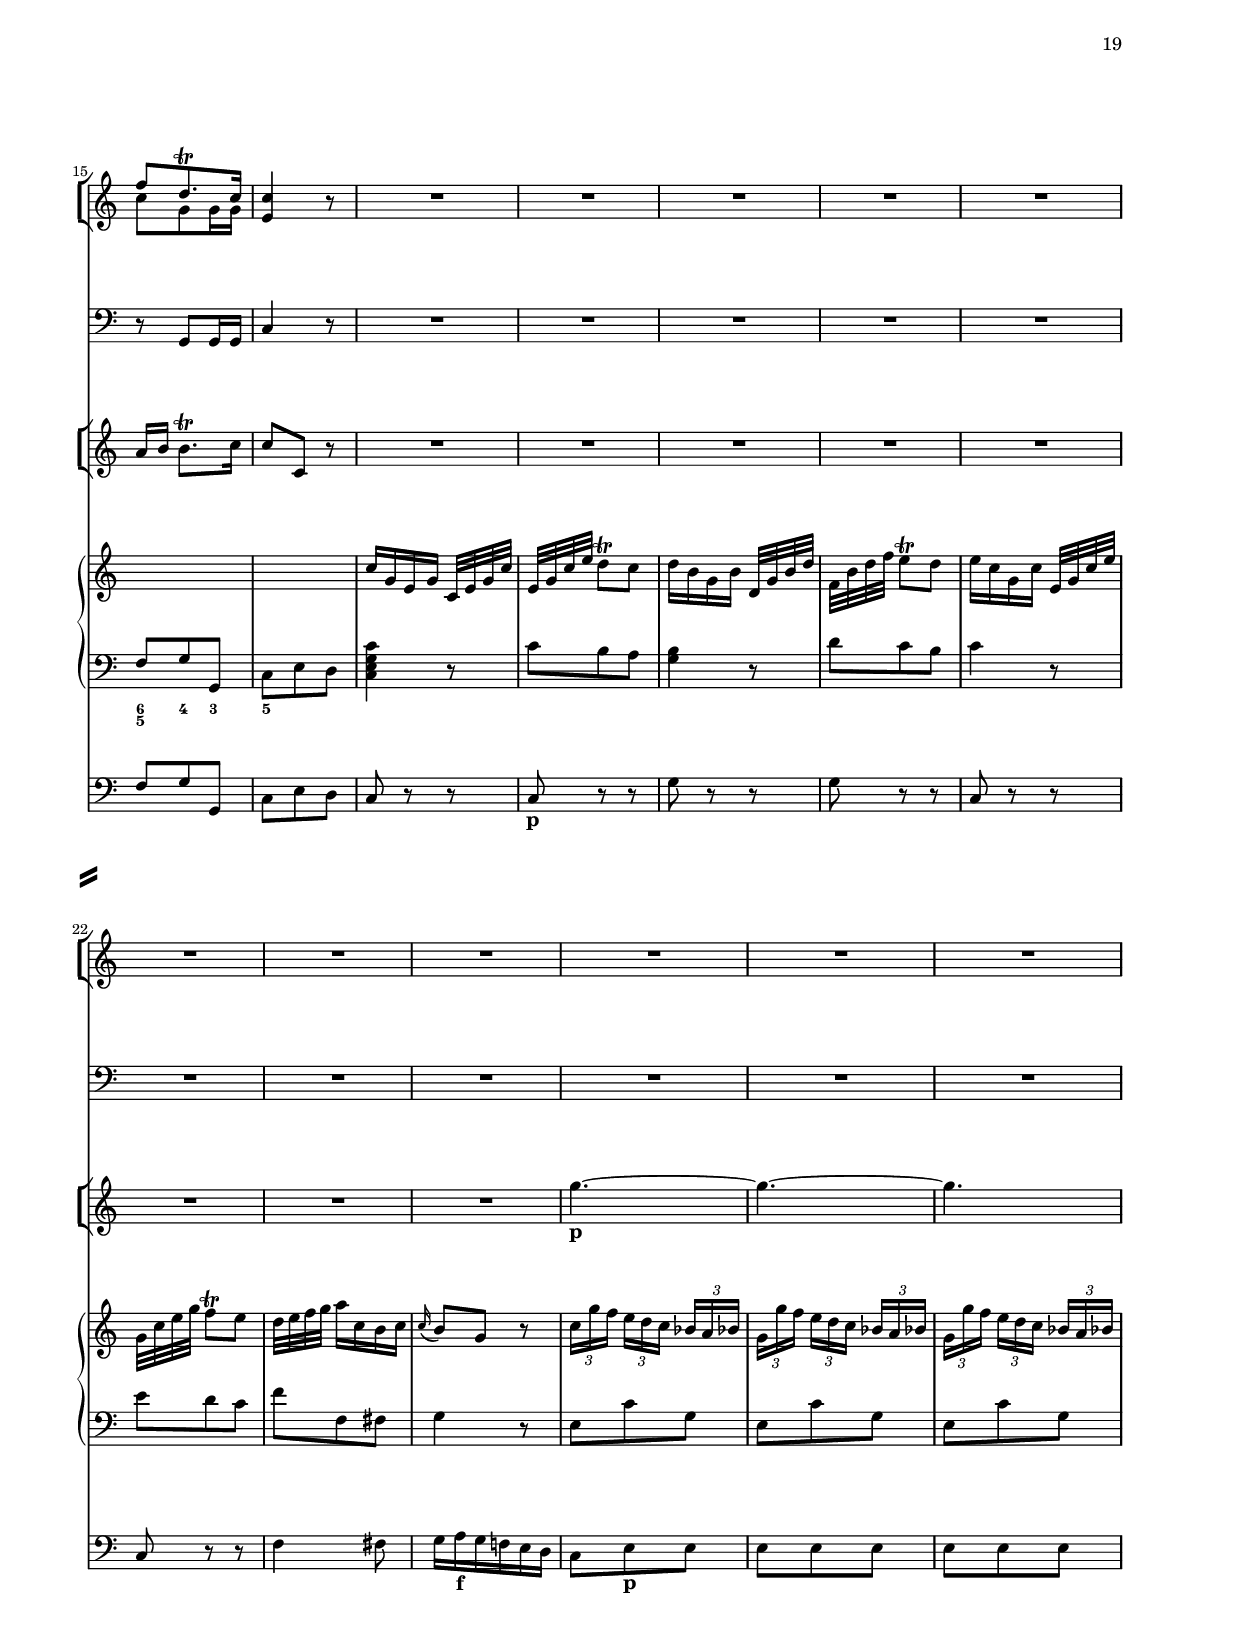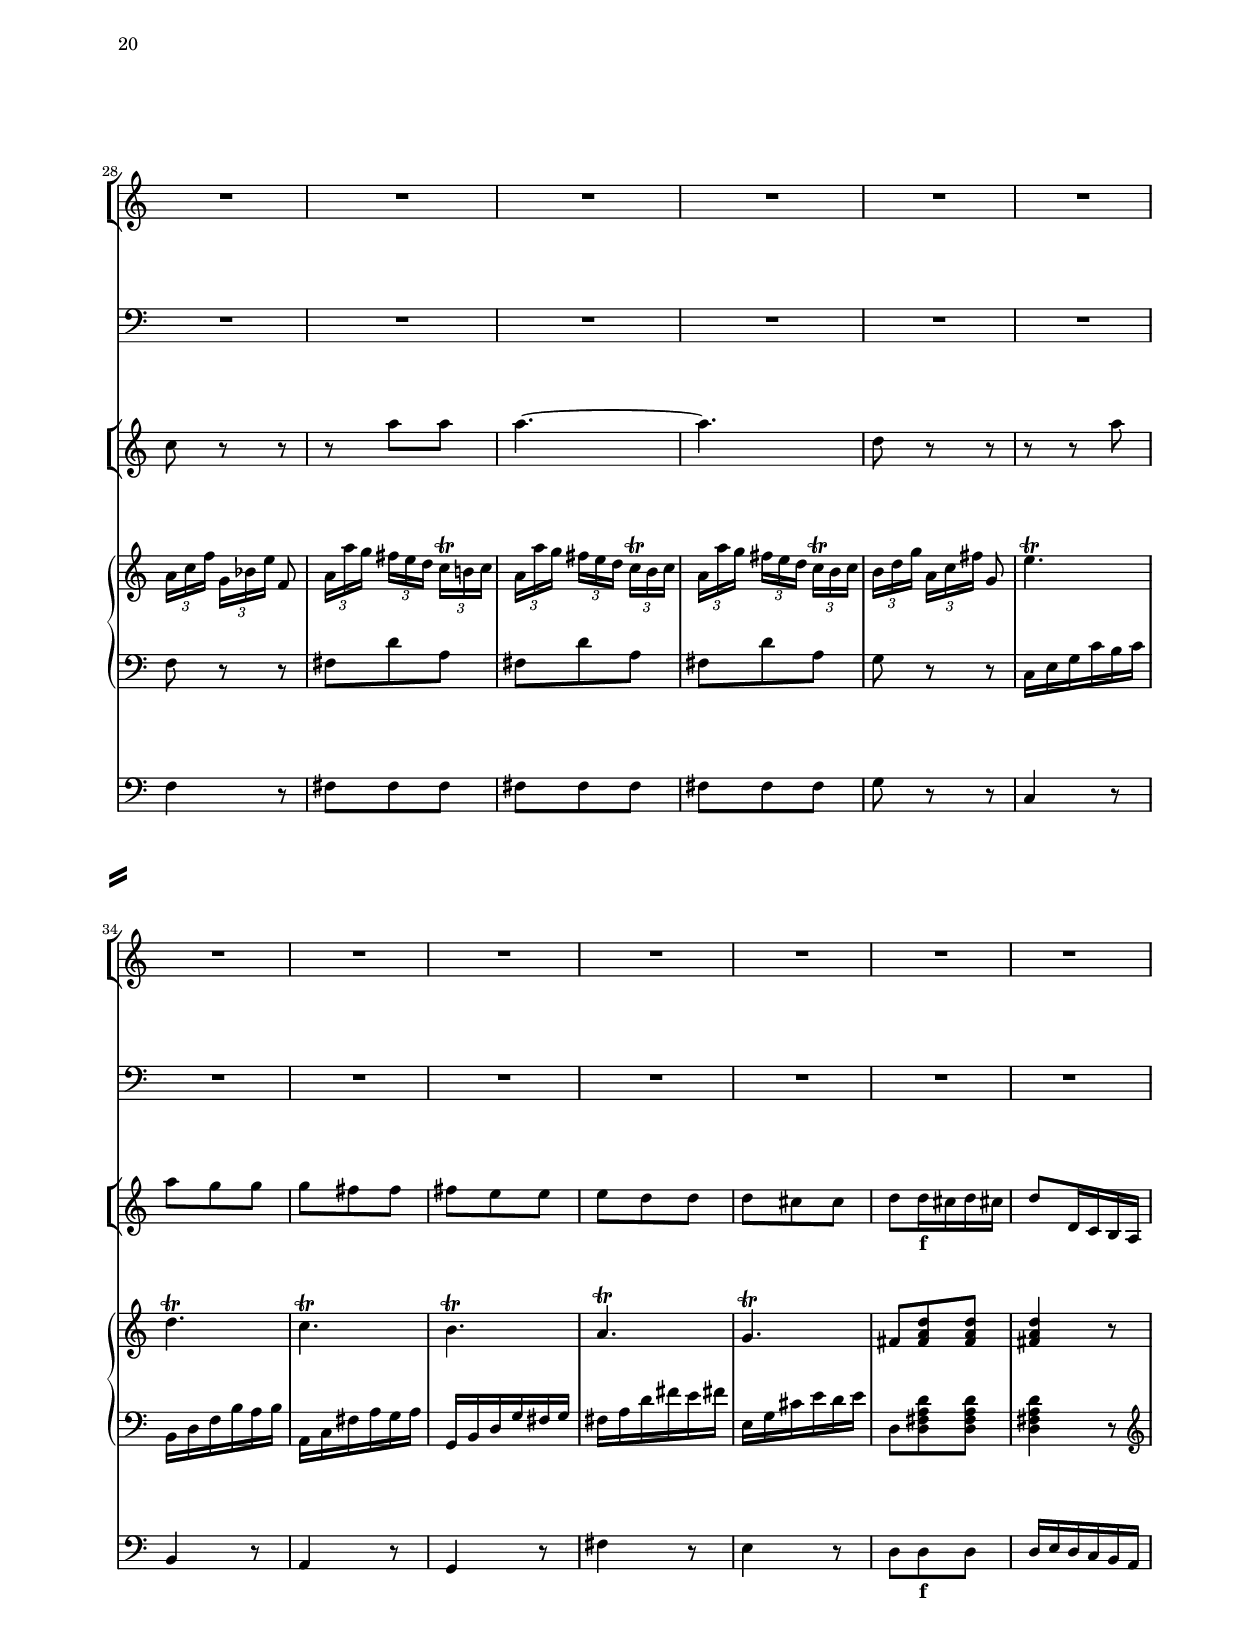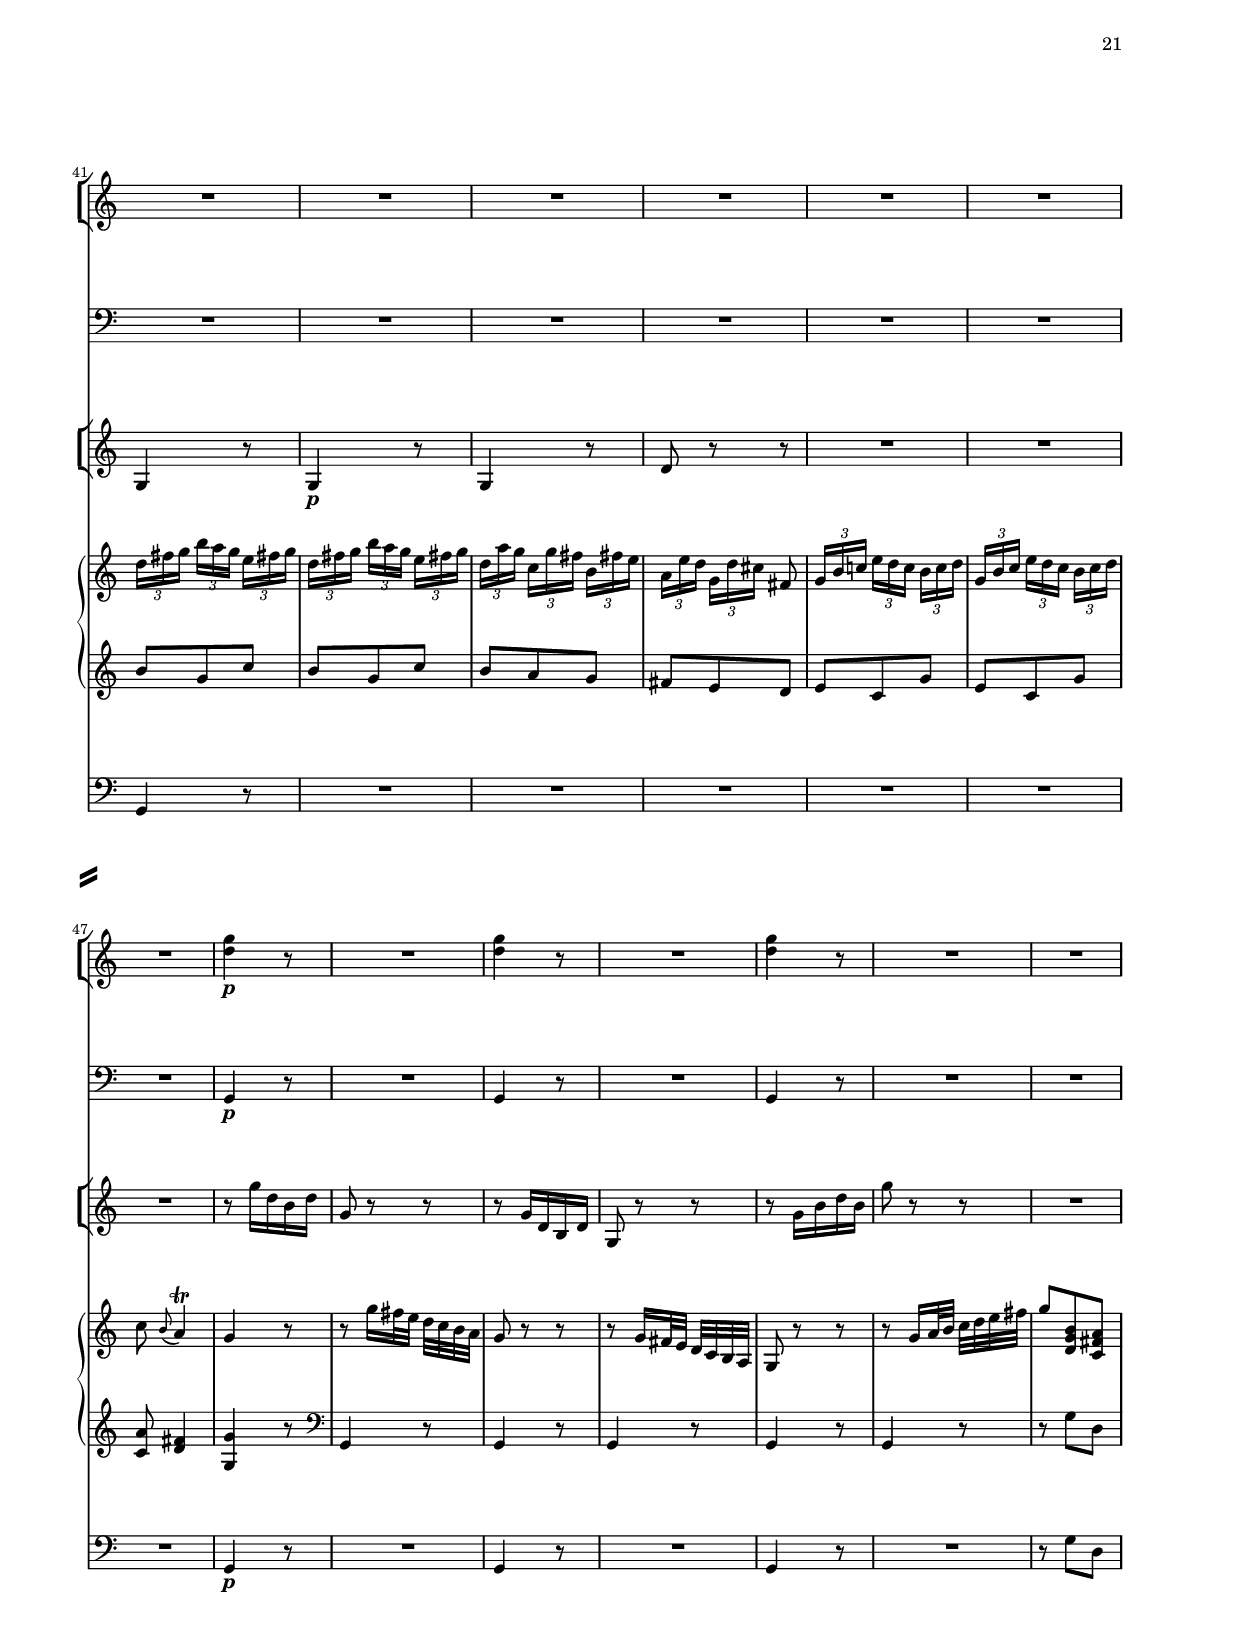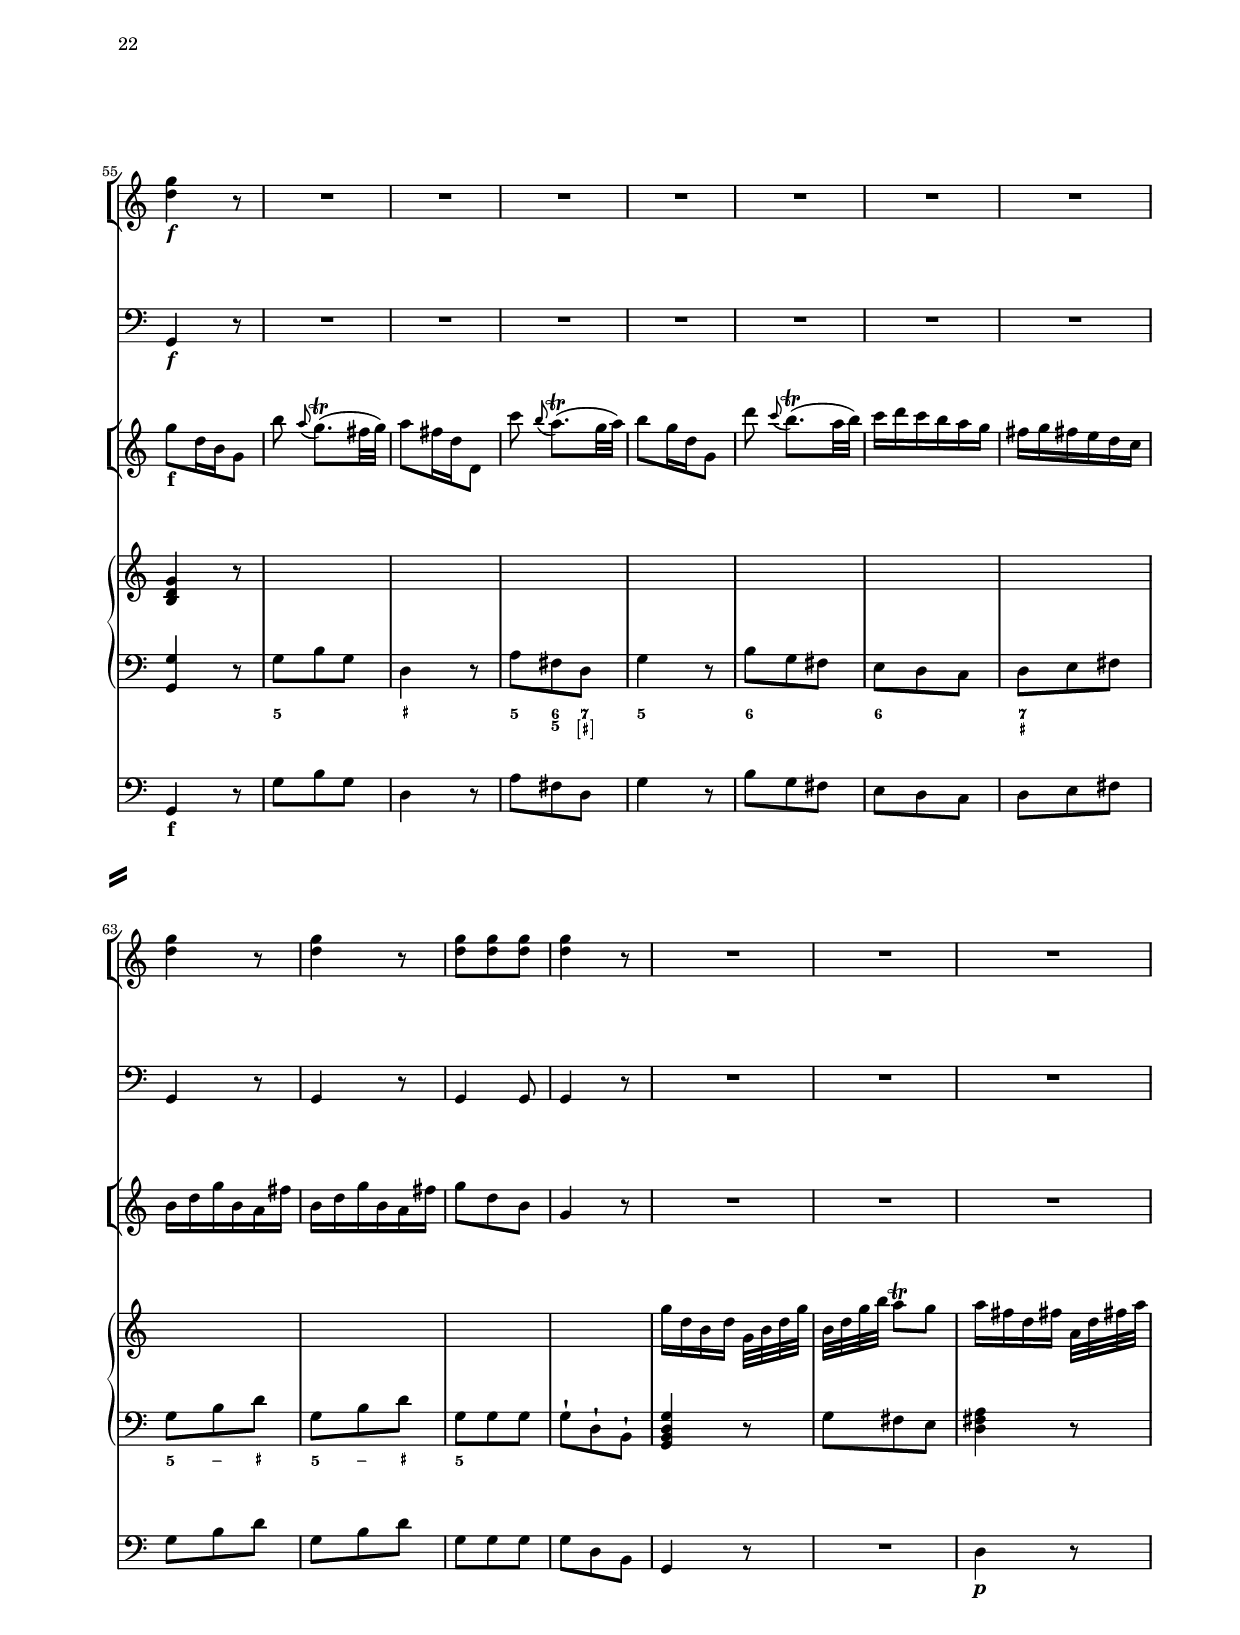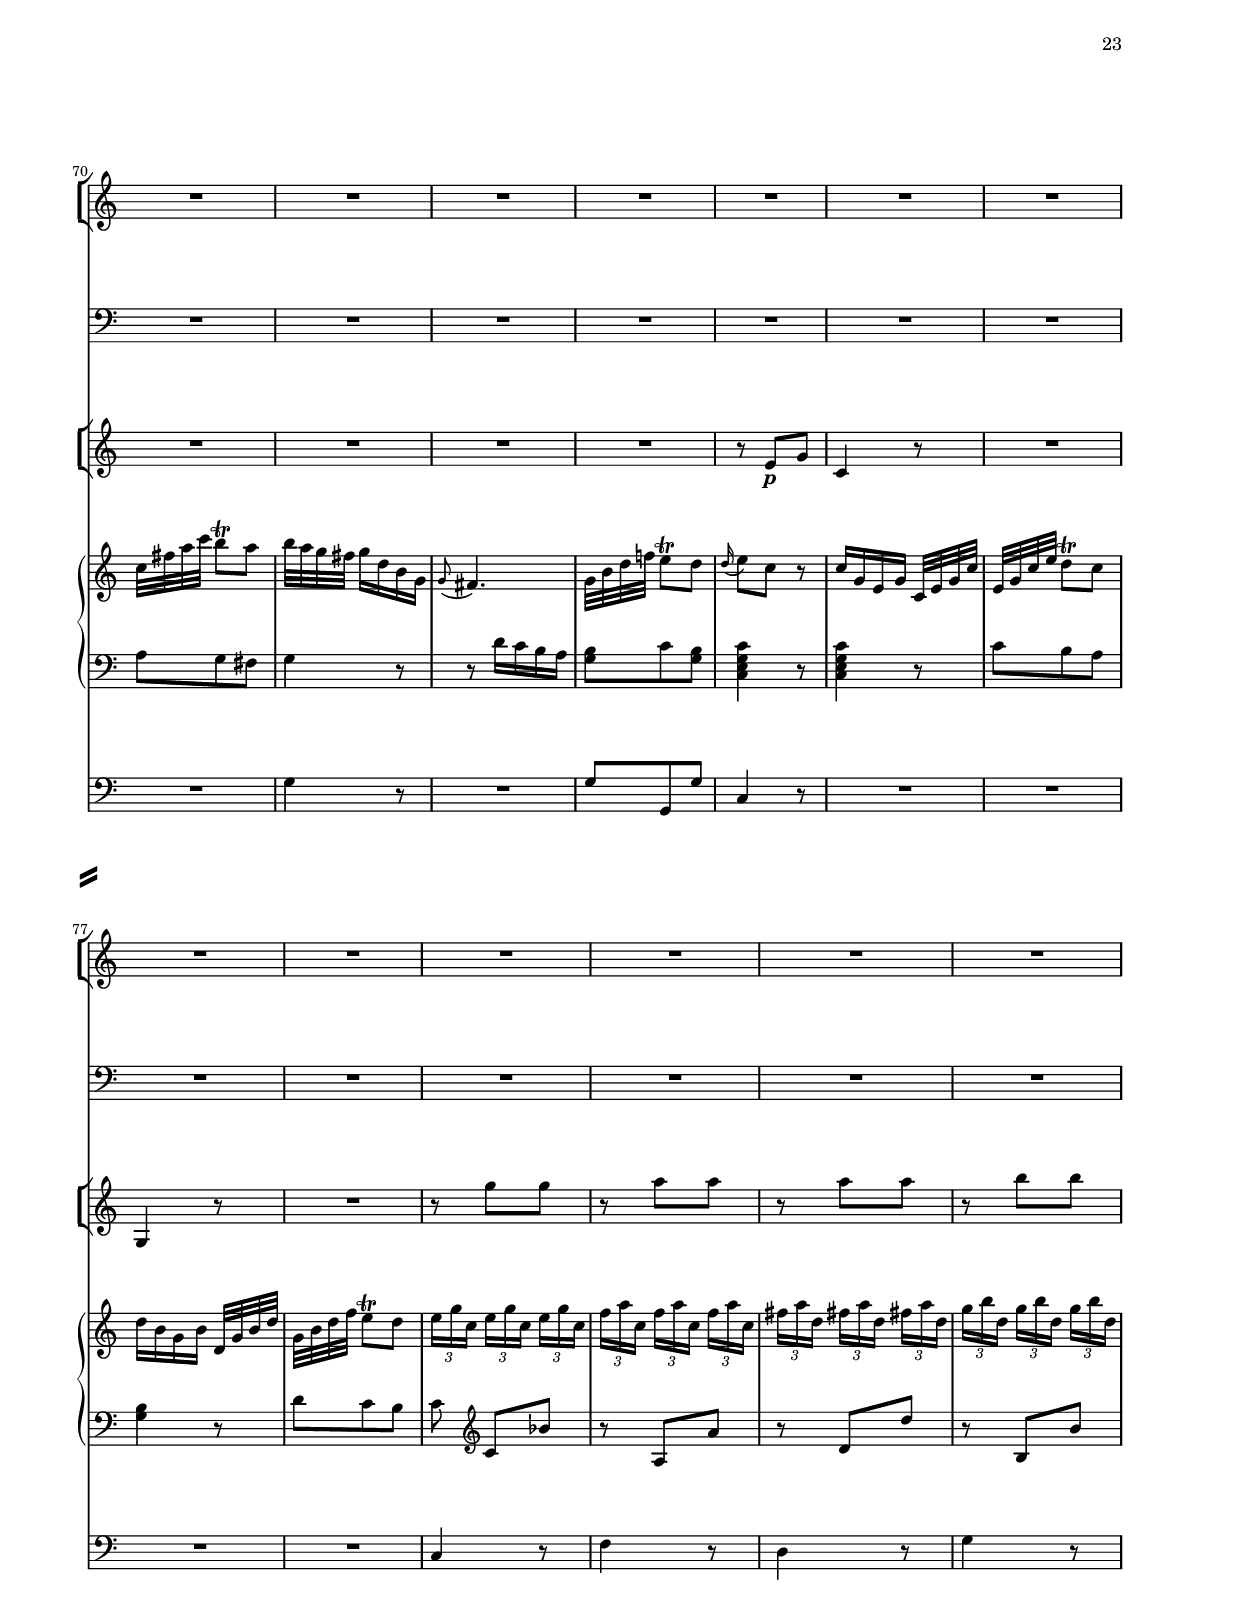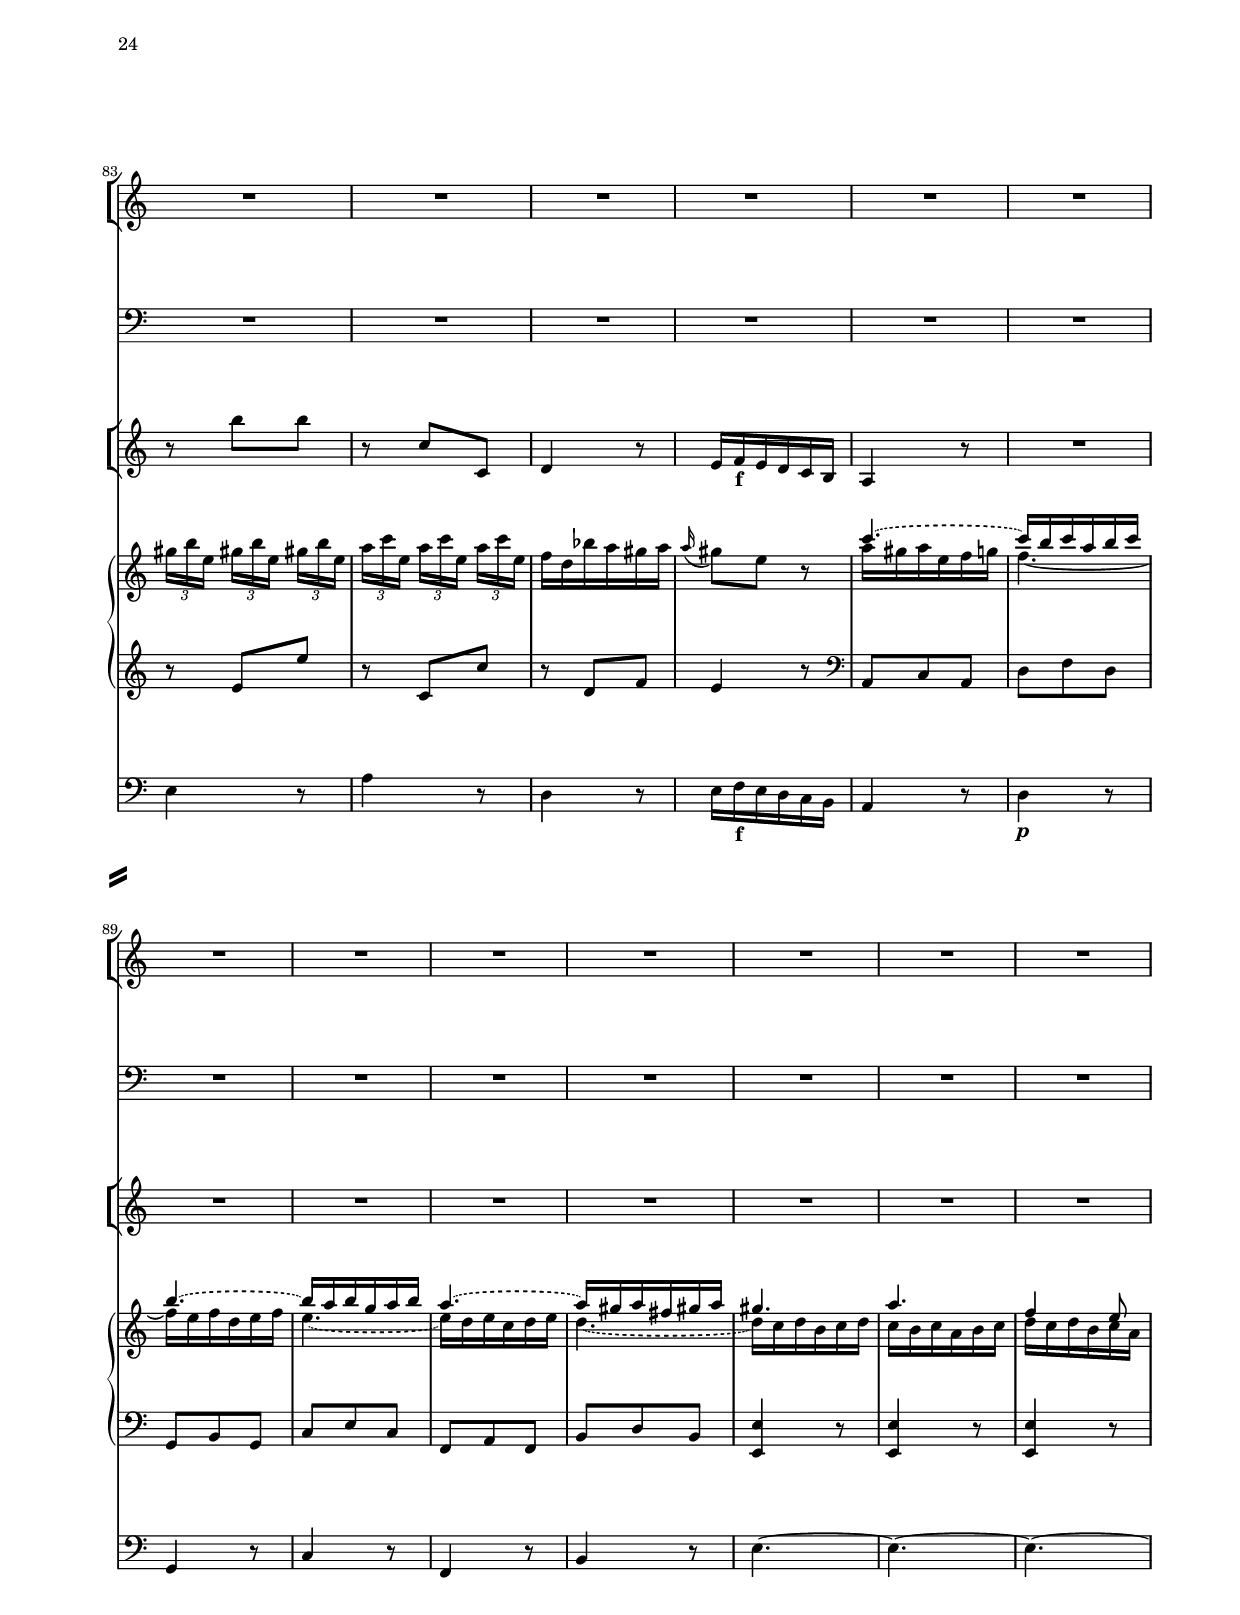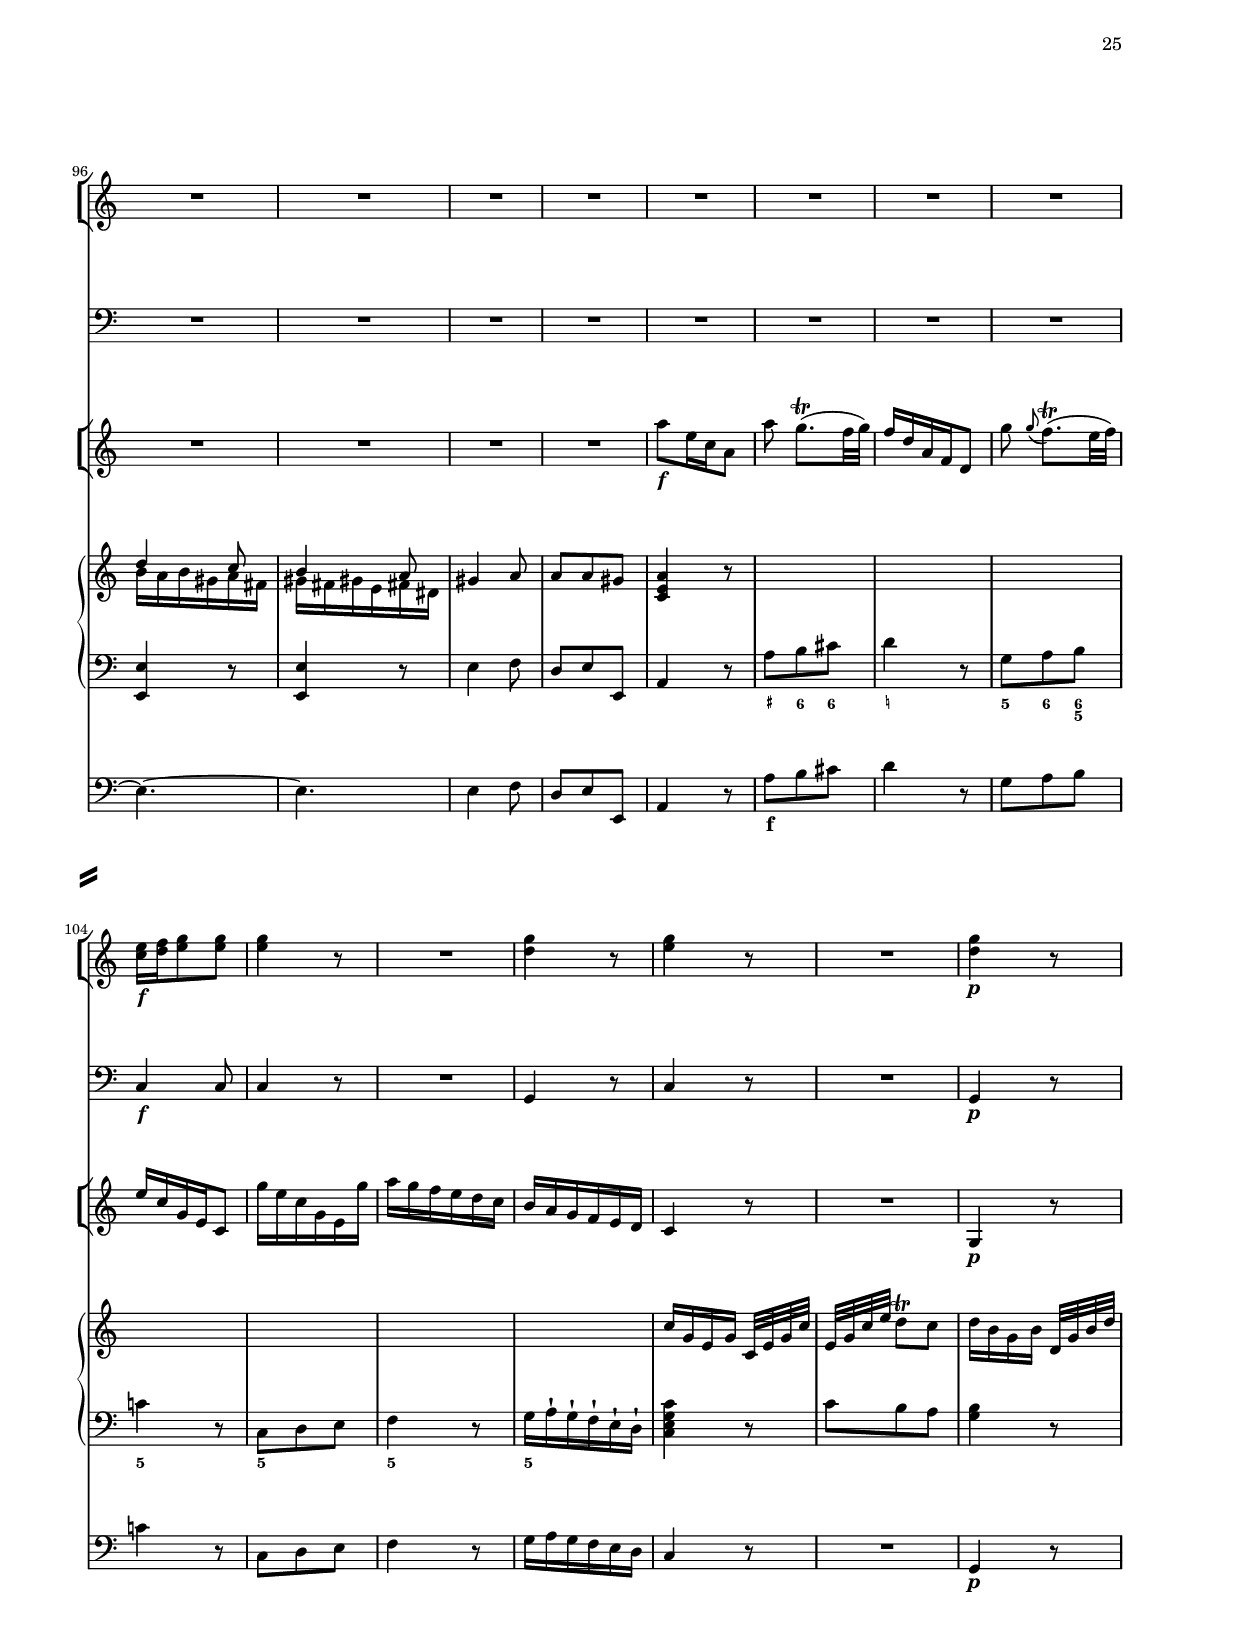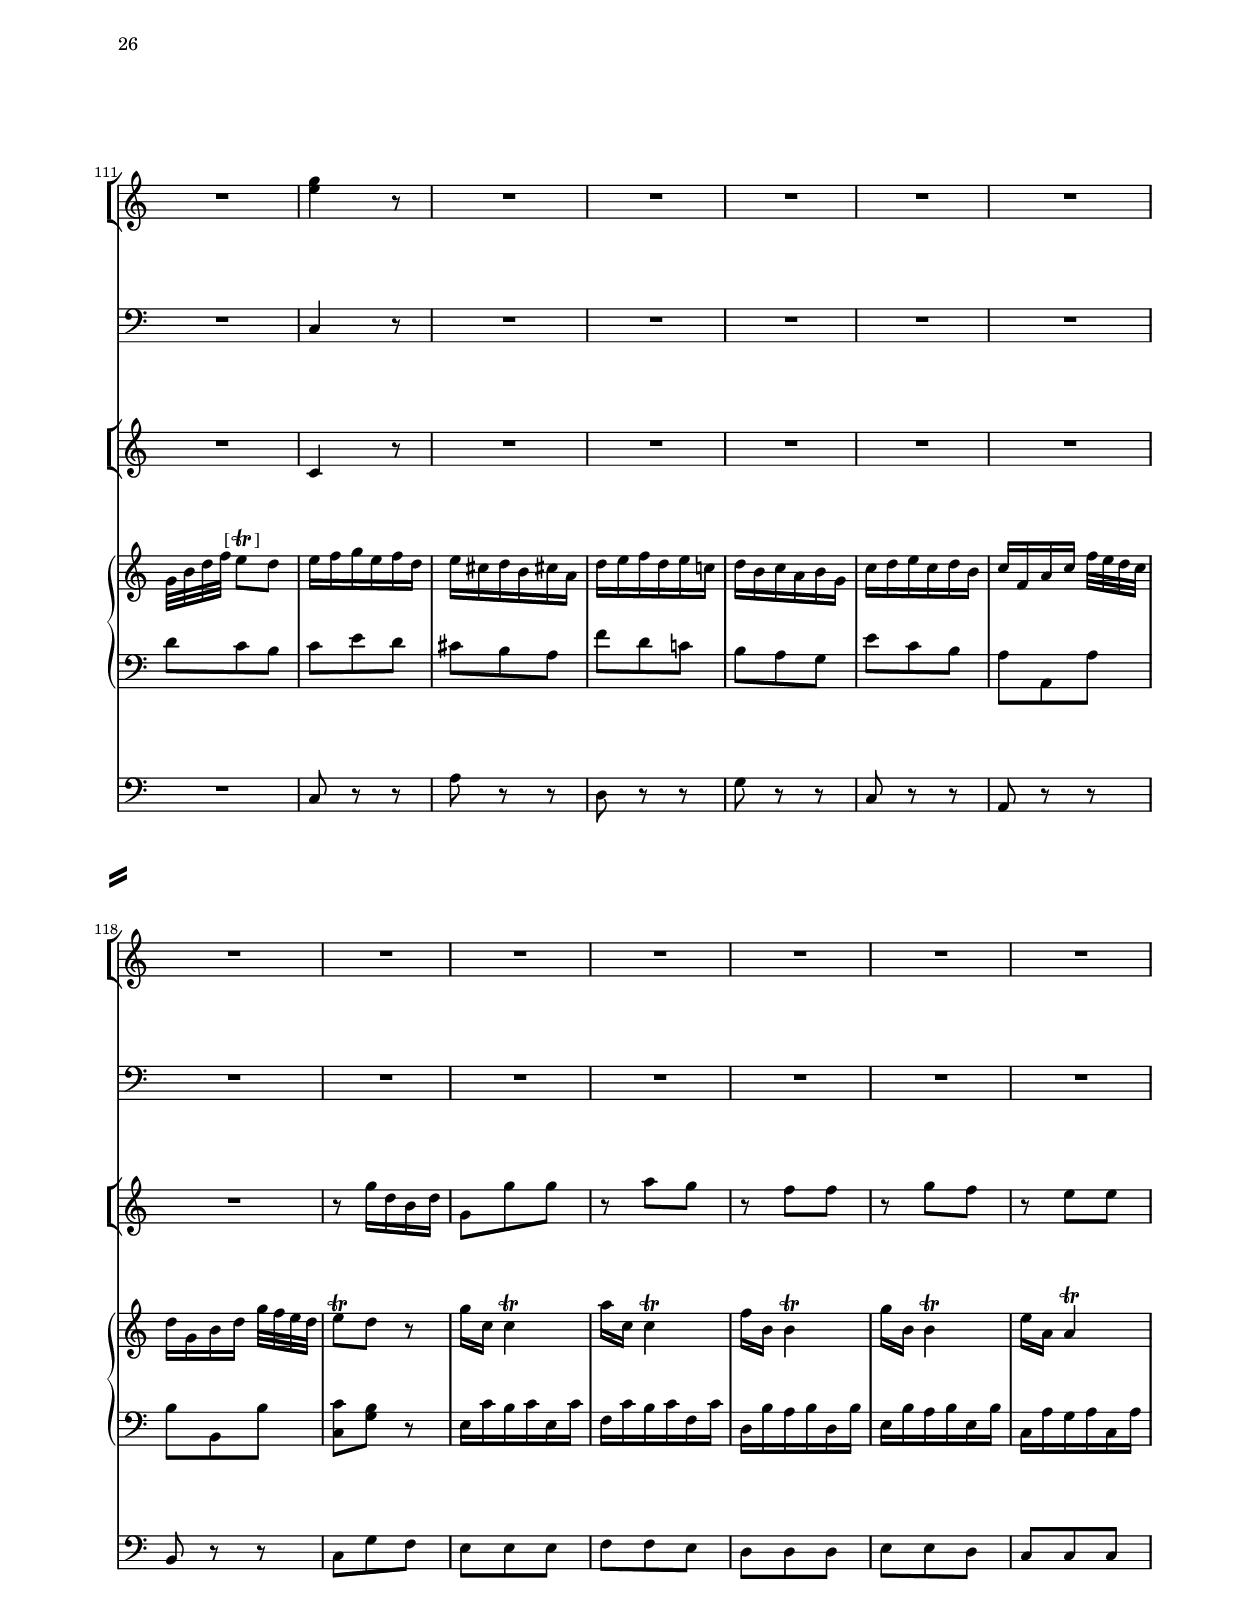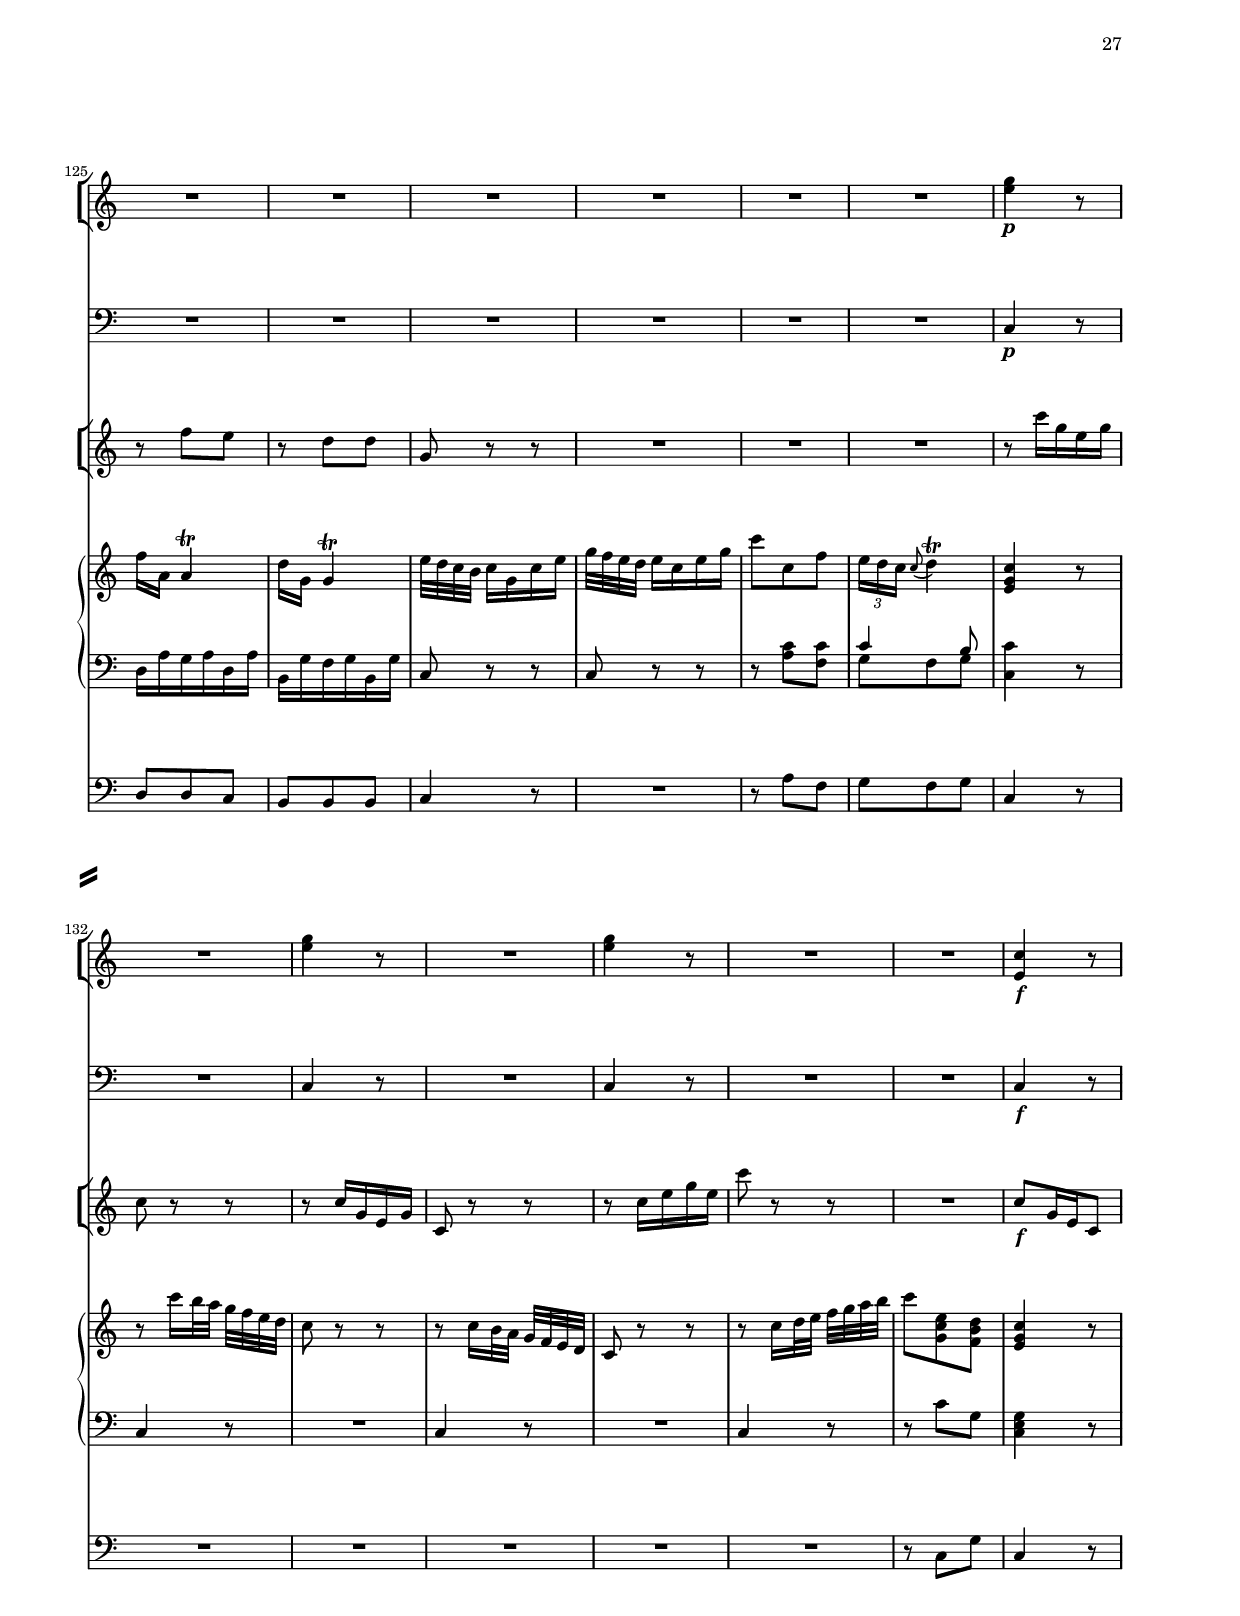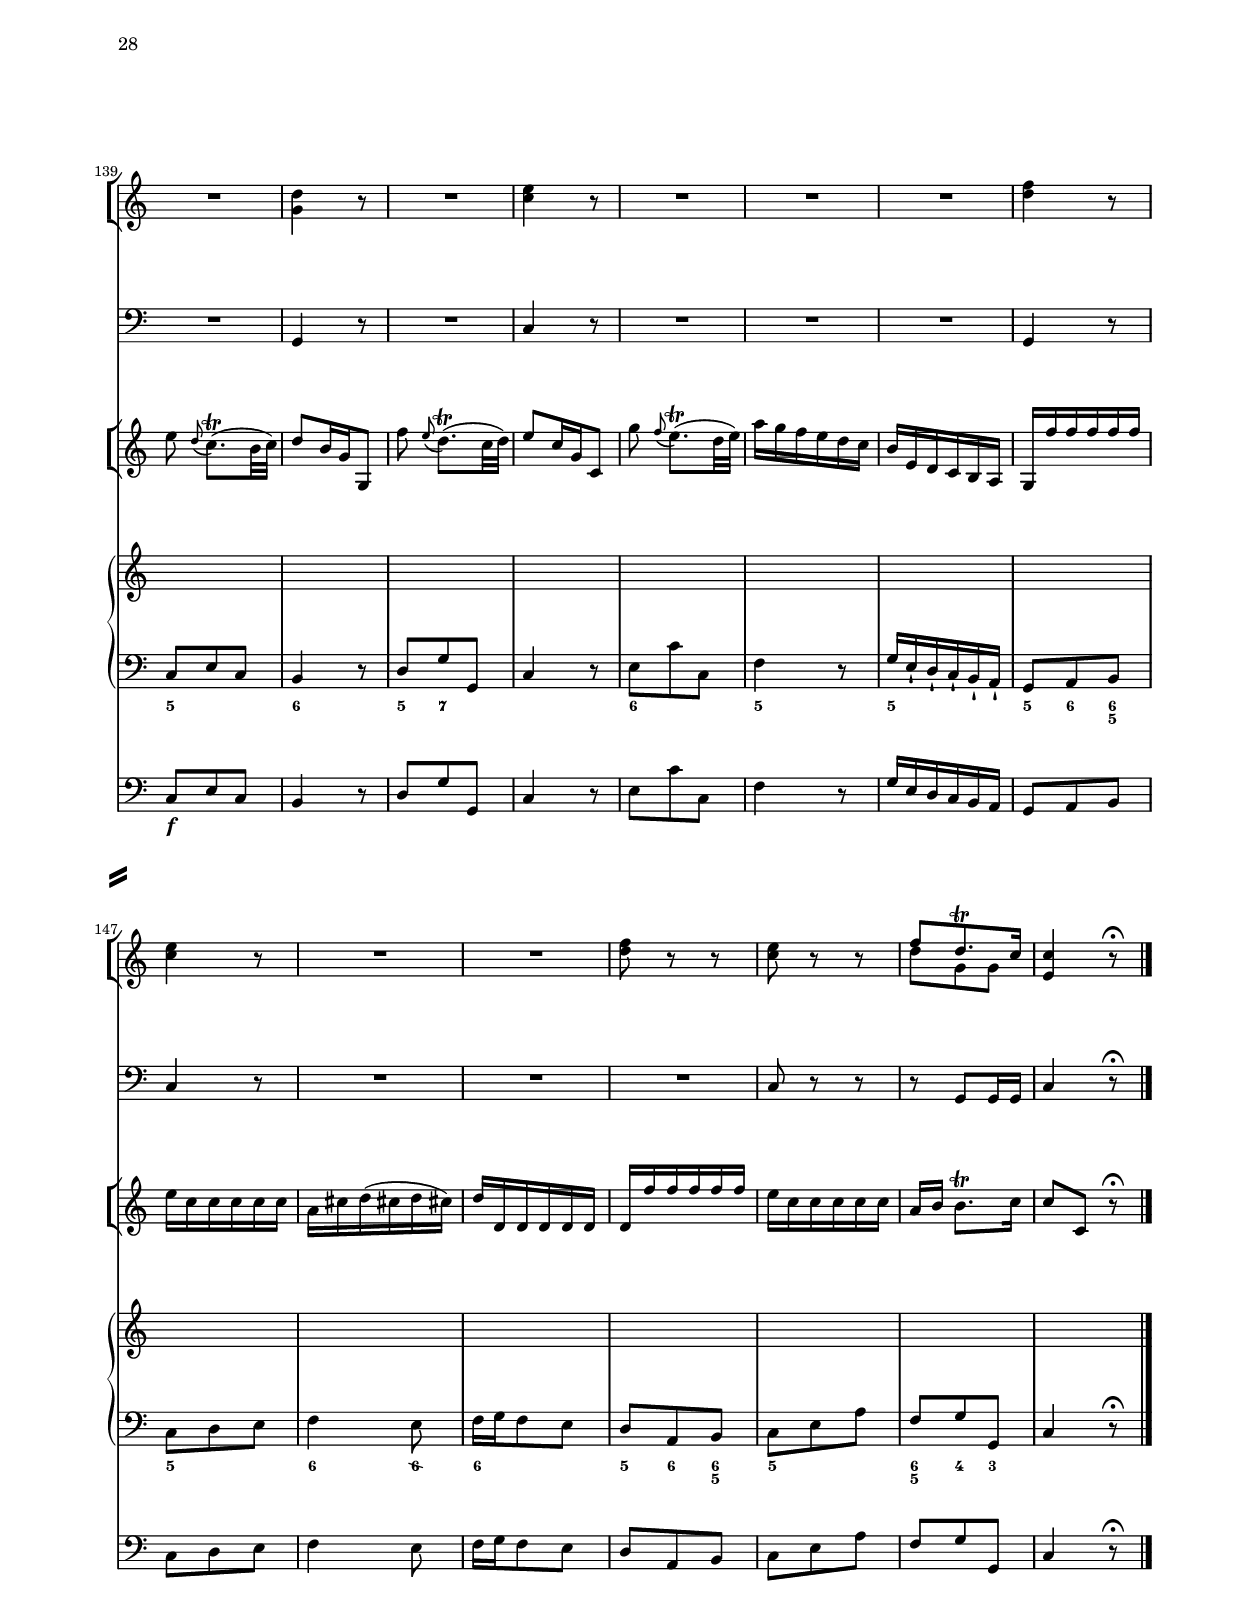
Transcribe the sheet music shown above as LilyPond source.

\version "2.22.0"

\include "../definitions.ly"

\paper {
  #(define (page-post-process layout pages) (ly:create-toc-file layout pages))
  systems-per-page = #2
}

#(set-global-staff-size 15.87)

\book {
  \bookpart {
    \header {
      number = "I"
    }
    \paper { indent = 2.5\cm }
    \tocSection "1" "Allegro"
    \score {
      <<
        \new StaffGroup <<
          \new Staff <<
            \set Staff.instrumentName = \markup \center-column { "Clarino I, II" "in C" }
            \partCombine \FirstClarinoI \FirstClarinoII
          >>
        >>
        \new Staff {
          \set Staff.instrumentName = \markup \center-column { "Timpani" "in C–G" }
          \FirstTimpani
        }
        \new StaffGroup <<
          \new Staff {
            \set Staff.instrumentName = \markup \center-column { "Violini" "unisoni" }
            \FirstViolino
          }
        >>
        \new PianoStaff <<
          \set PianoStaff.instrumentName = "Organo"
          \new Staff = "RH" { \FirstCembaloR }
          \new Staff = "LH" { \FirstCembaloL }
        >>
        \new FiguredBass { \FirstBassFigures }
        \new Staff {
          \set Staff.instrumentName = "Bassi"
          % \transpose c c,
          \FirstBasso
        }
      >>
      \layout { \override Score.SpacingSpanner.common-shortest-duration = #(ly:make-moment 1/16) }
      \midi { \tempo 4 = 80 }
    }
  }
  \bookpart {
    \header {
      number = "II"
    }
    \paper {
      system-system-spacing.basic-distance = #20
      system-system-spacing.minimum-distance = #20
      systems-per-page = #3
    }
    \tocSection "2" "Larghetto"
    \score {
      <<
        \new StaffGroup <<
          \new Staff {
            \set Staff.instrumentName = \markup { \center-column { "vl" "1, 2" } }
            \SecondViolino
          }
        >>
        \new PianoStaff <<
          \set PianoStaff.instrumentName = "org"
          \new Staff = "RH" { \SecondCembaloR }
          \new Staff = "LH" { \SecondCembaloL }
        >>
        \new FiguredBass { \SecondBassFigures }
        \new Staff {
          \set Staff.instrumentName = "b"
          % \transpdose c c,
          \SecondBasso
        }
      >>
      \layout { }
      \midi { \tempo 4. = 50 }
    }
  }
  \bookpart {
    \header {
      number = "III"
    }
    \tocSection "3" "Allegro"
    \score {
      <<
        \new StaffGroup <<
          \new Staff <<
            \set Staff.instrumentName = \markup { \center-column { "clno" "1, 2" } }
            \partCombine \ThirdClarinoI \ThirdClarinoII
          >>
        >>
        \new Staff {
          \set Staff.instrumentName = "timp"
          \ThirdTimpani
        }
        \new StaffGroup <<
          \new Staff {
            \set Staff.instrumentName = \markup { \center-column { "vl" "1, 2" } }
            \ThirdViolino
          }
        >>
        \new PianoStaff <<
          \set PianoStaff.instrumentName = "org"
          \new Staff = "RH" { \ThirdCembaloR }
          \new Staff = "LH" { \ThirdCembaloL }
        >>
        \new FiguredBass { \ThirdBassFigures }
        \new Staff {
          \set Staff.instrumentName = "b"
          % \transpose c c,
          \ThirdBasso
        }
      >>
      \layout { }
      \midi { \tempo 4. = 50 }
    }
  }
}
